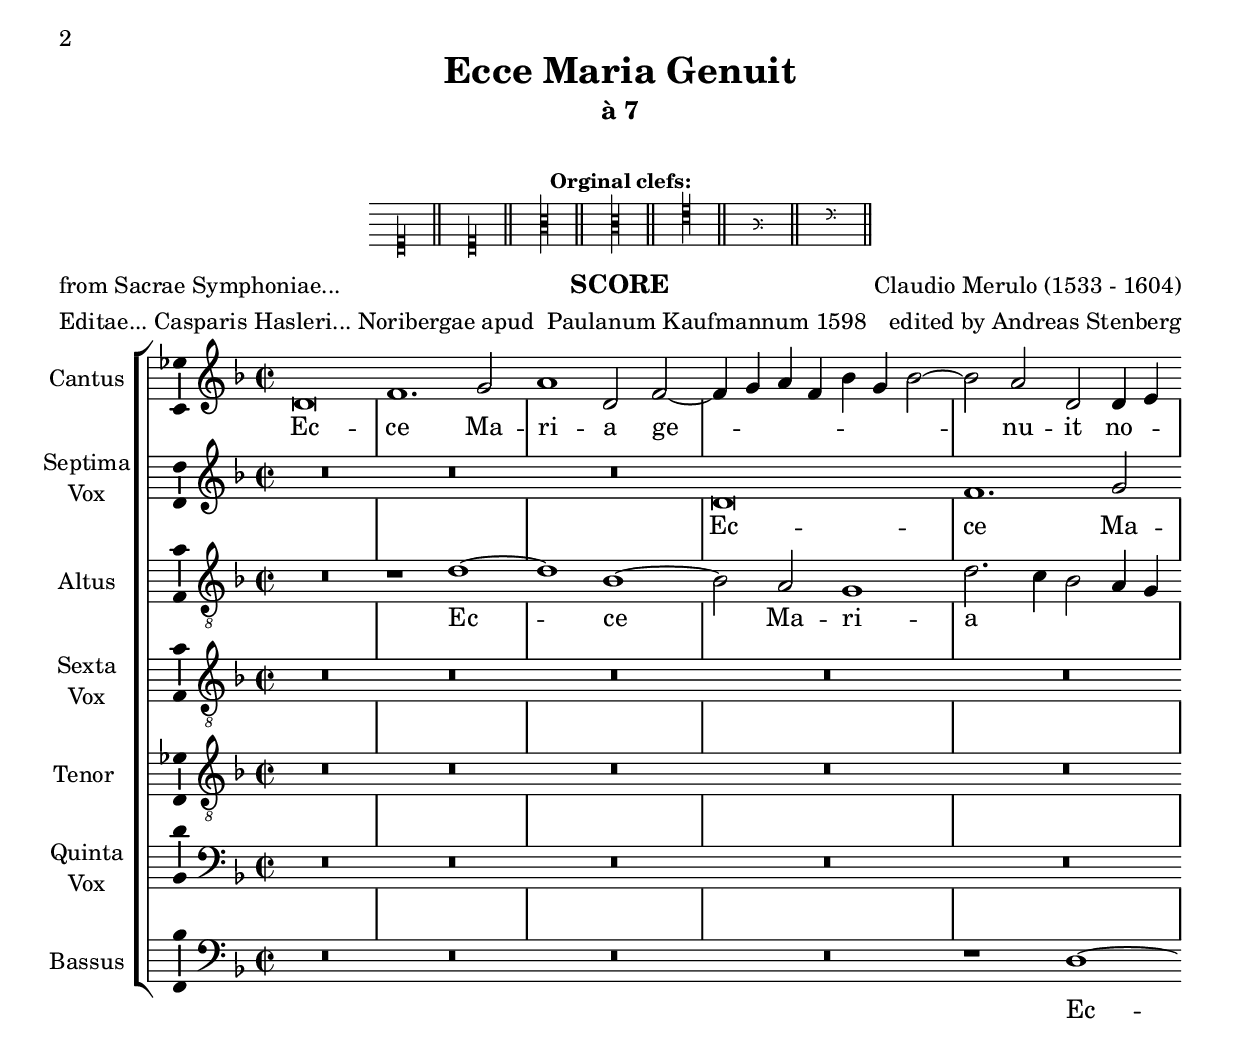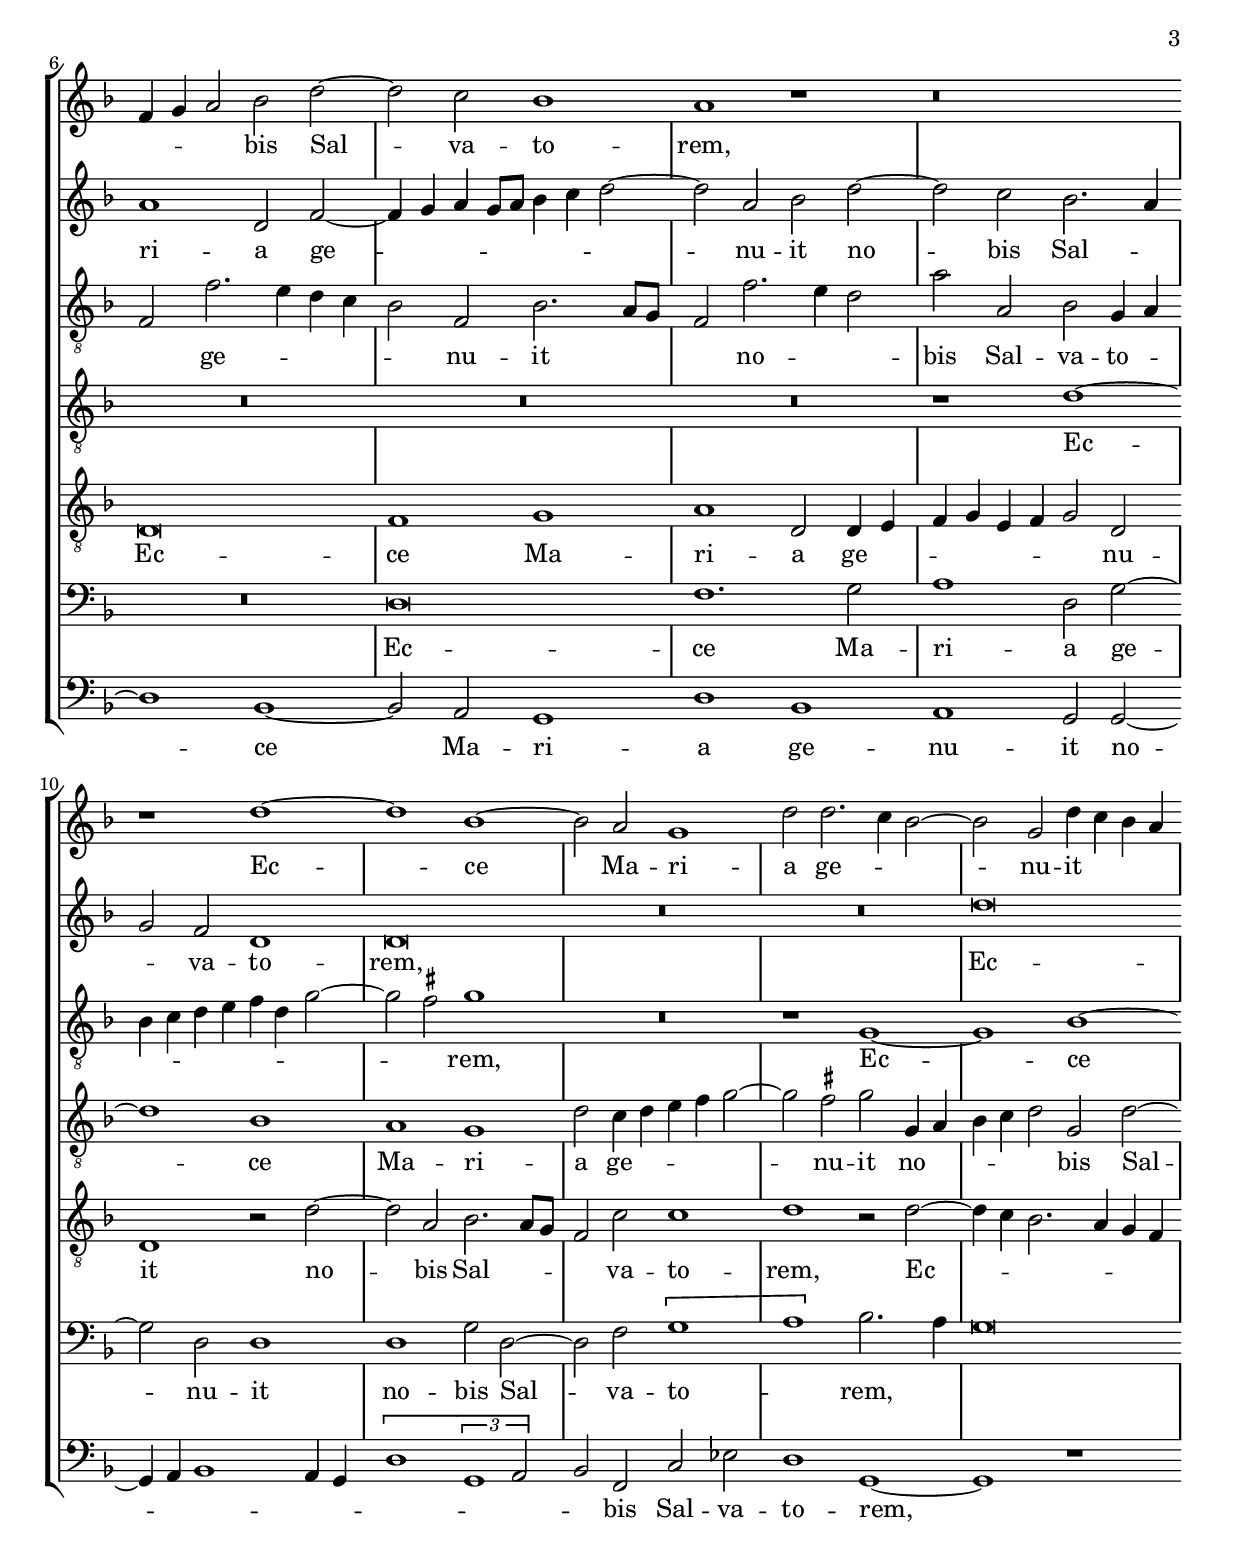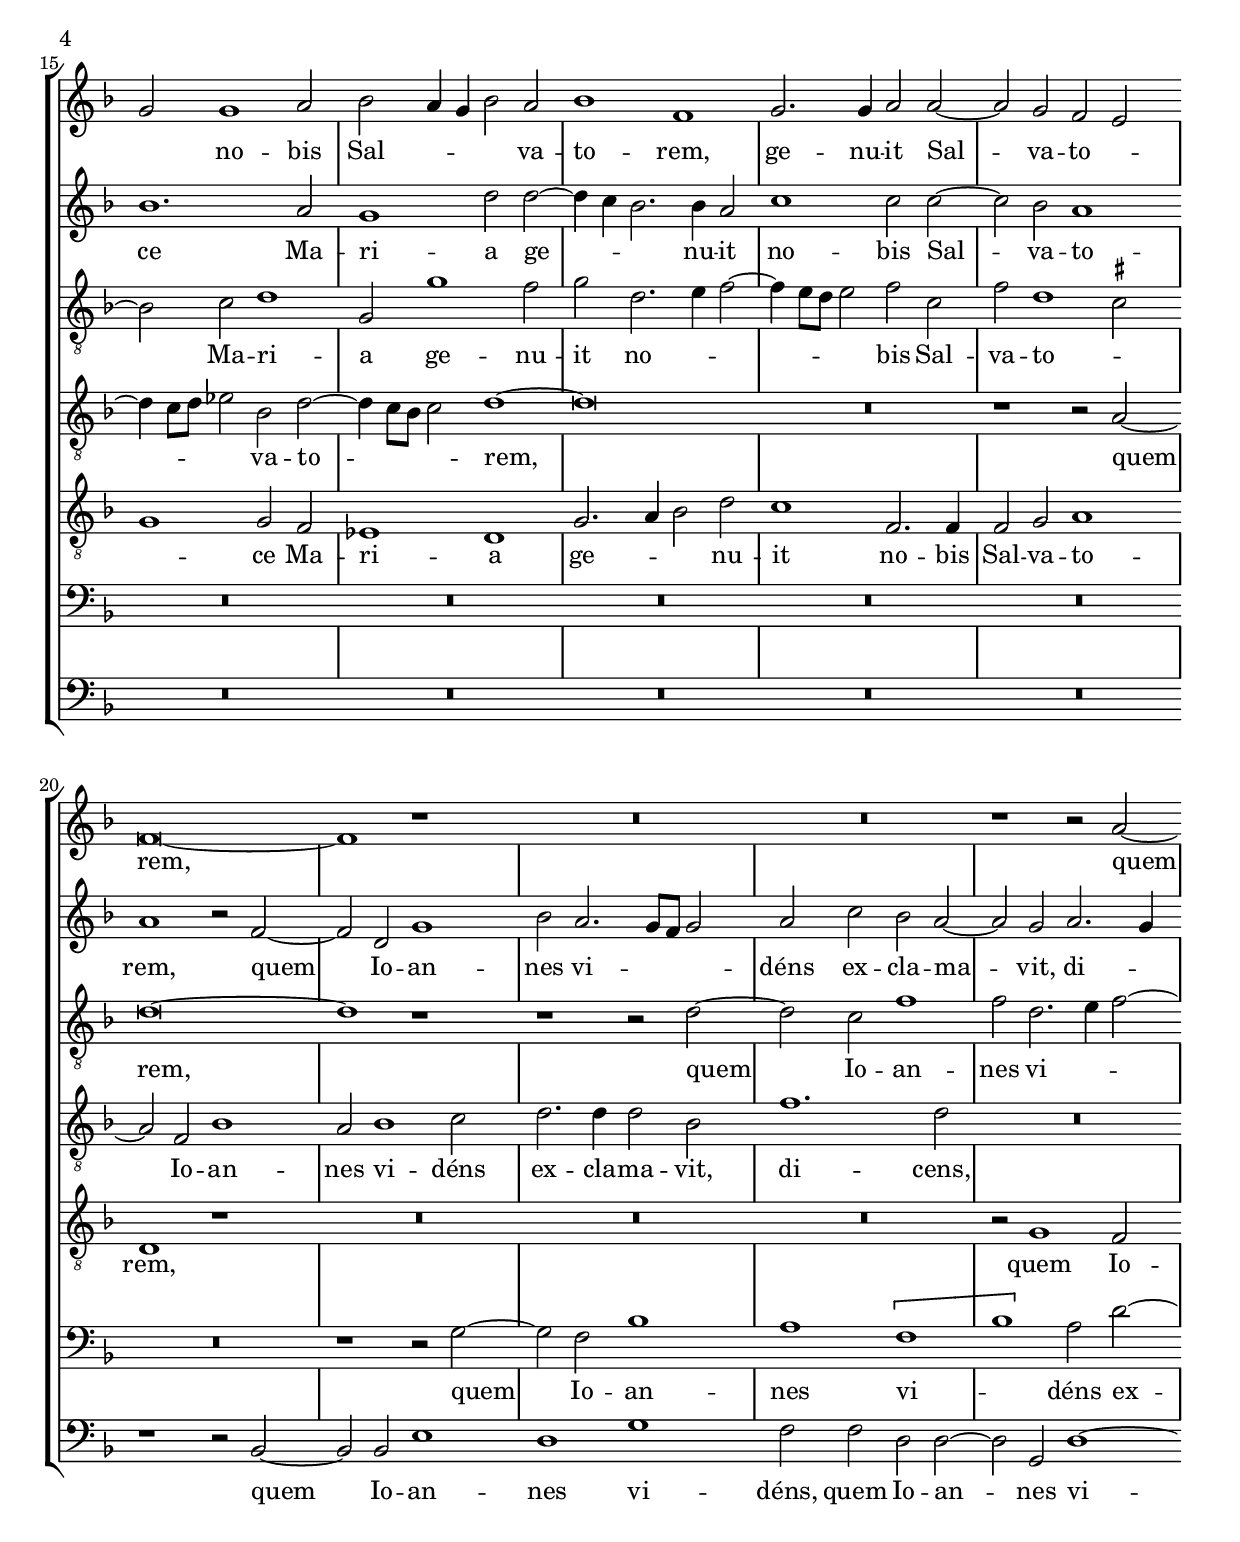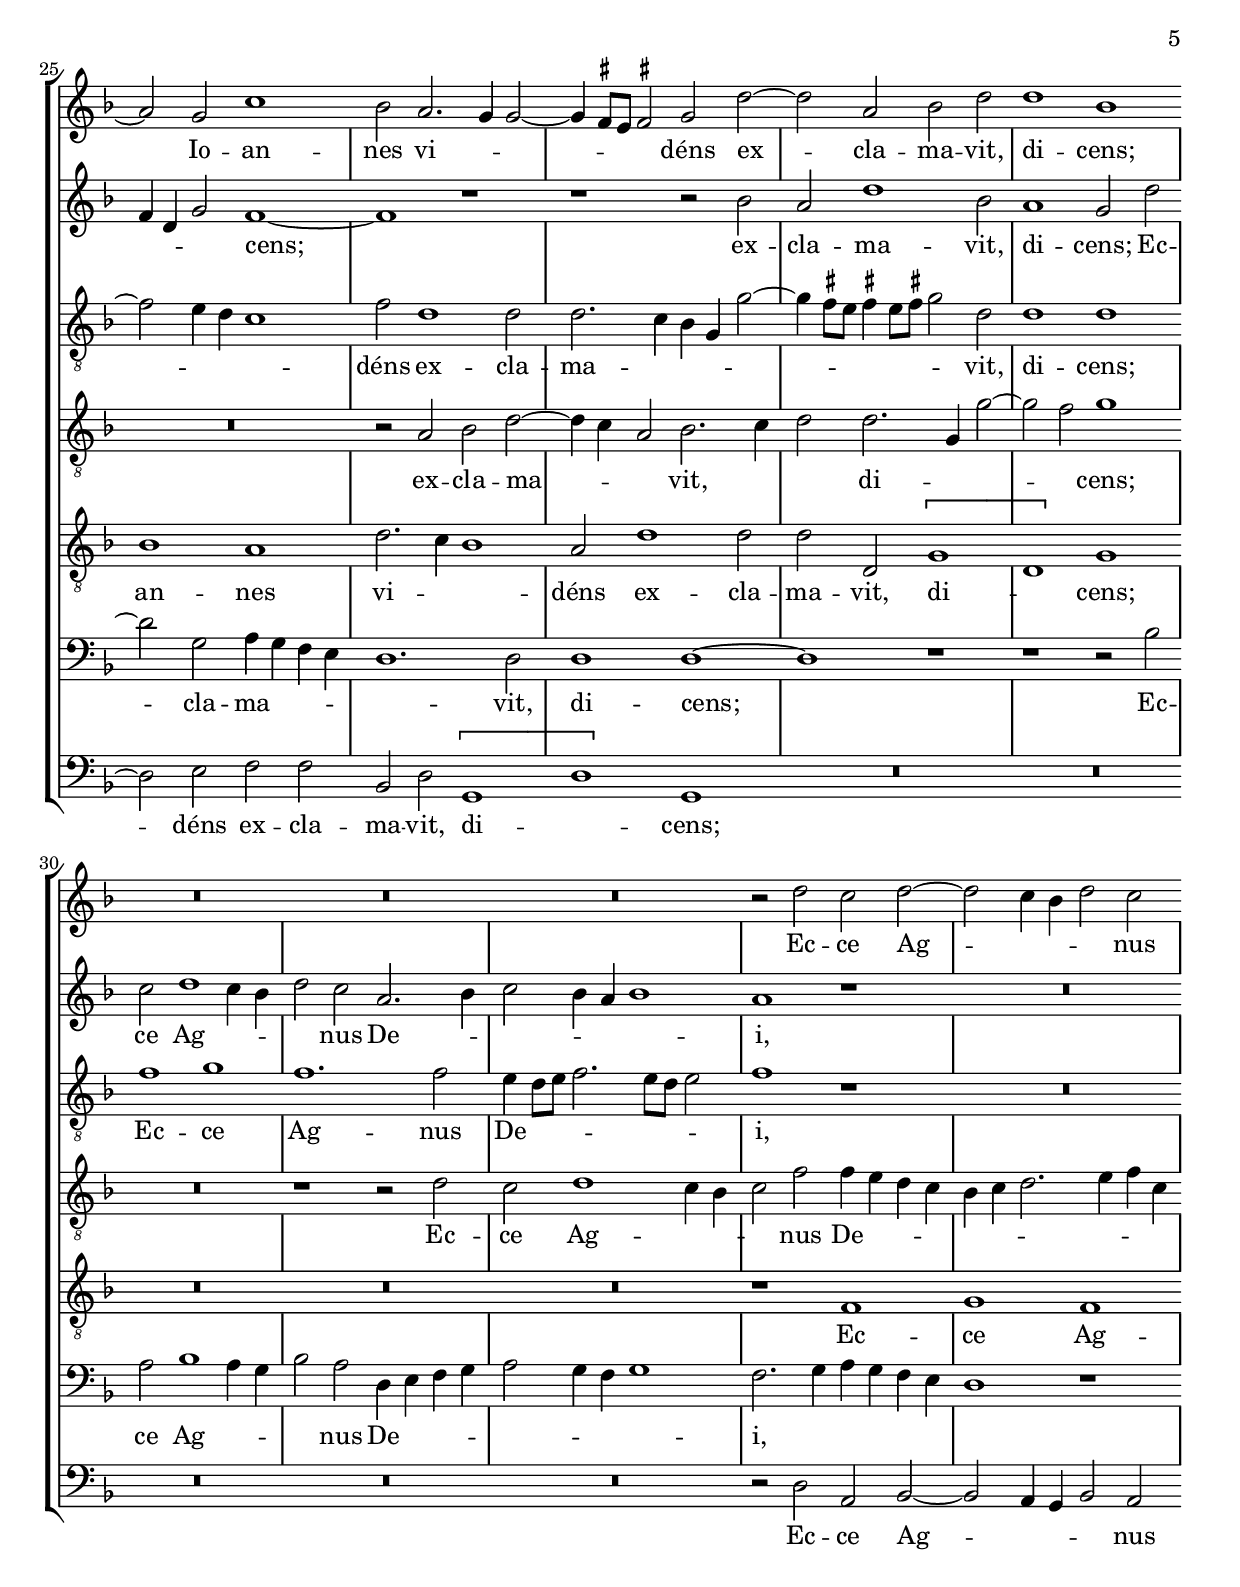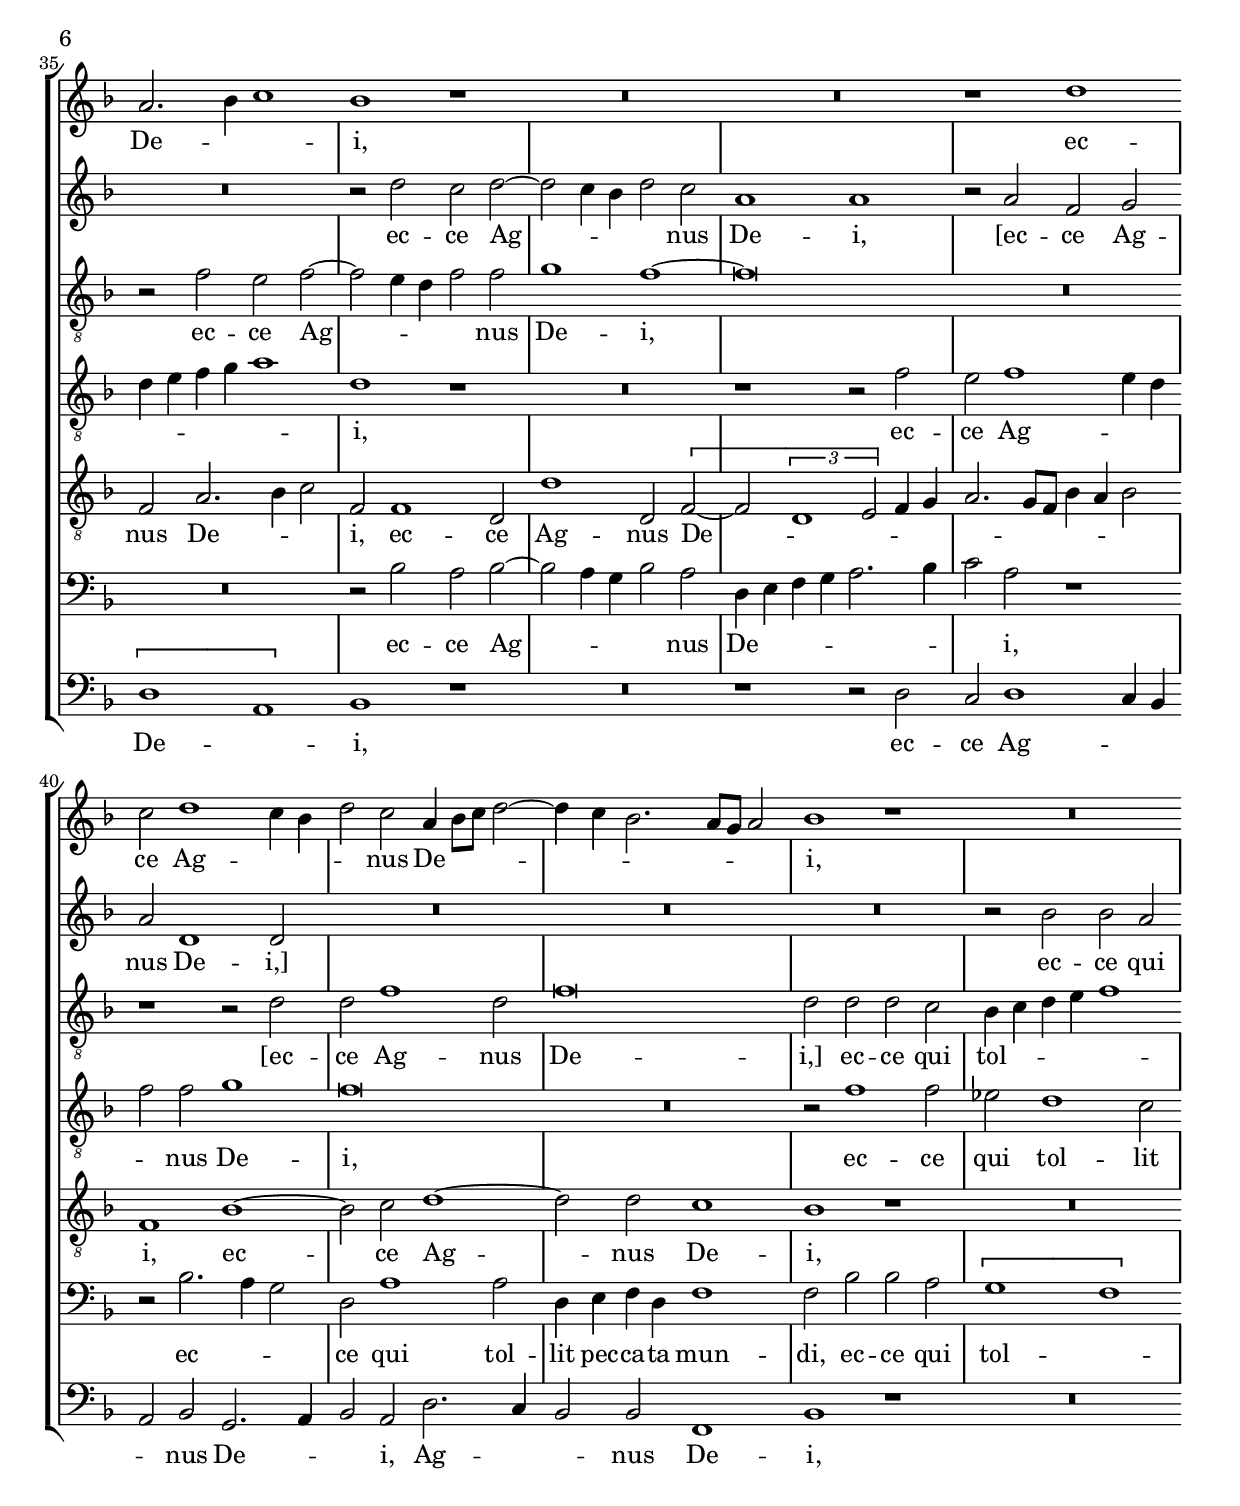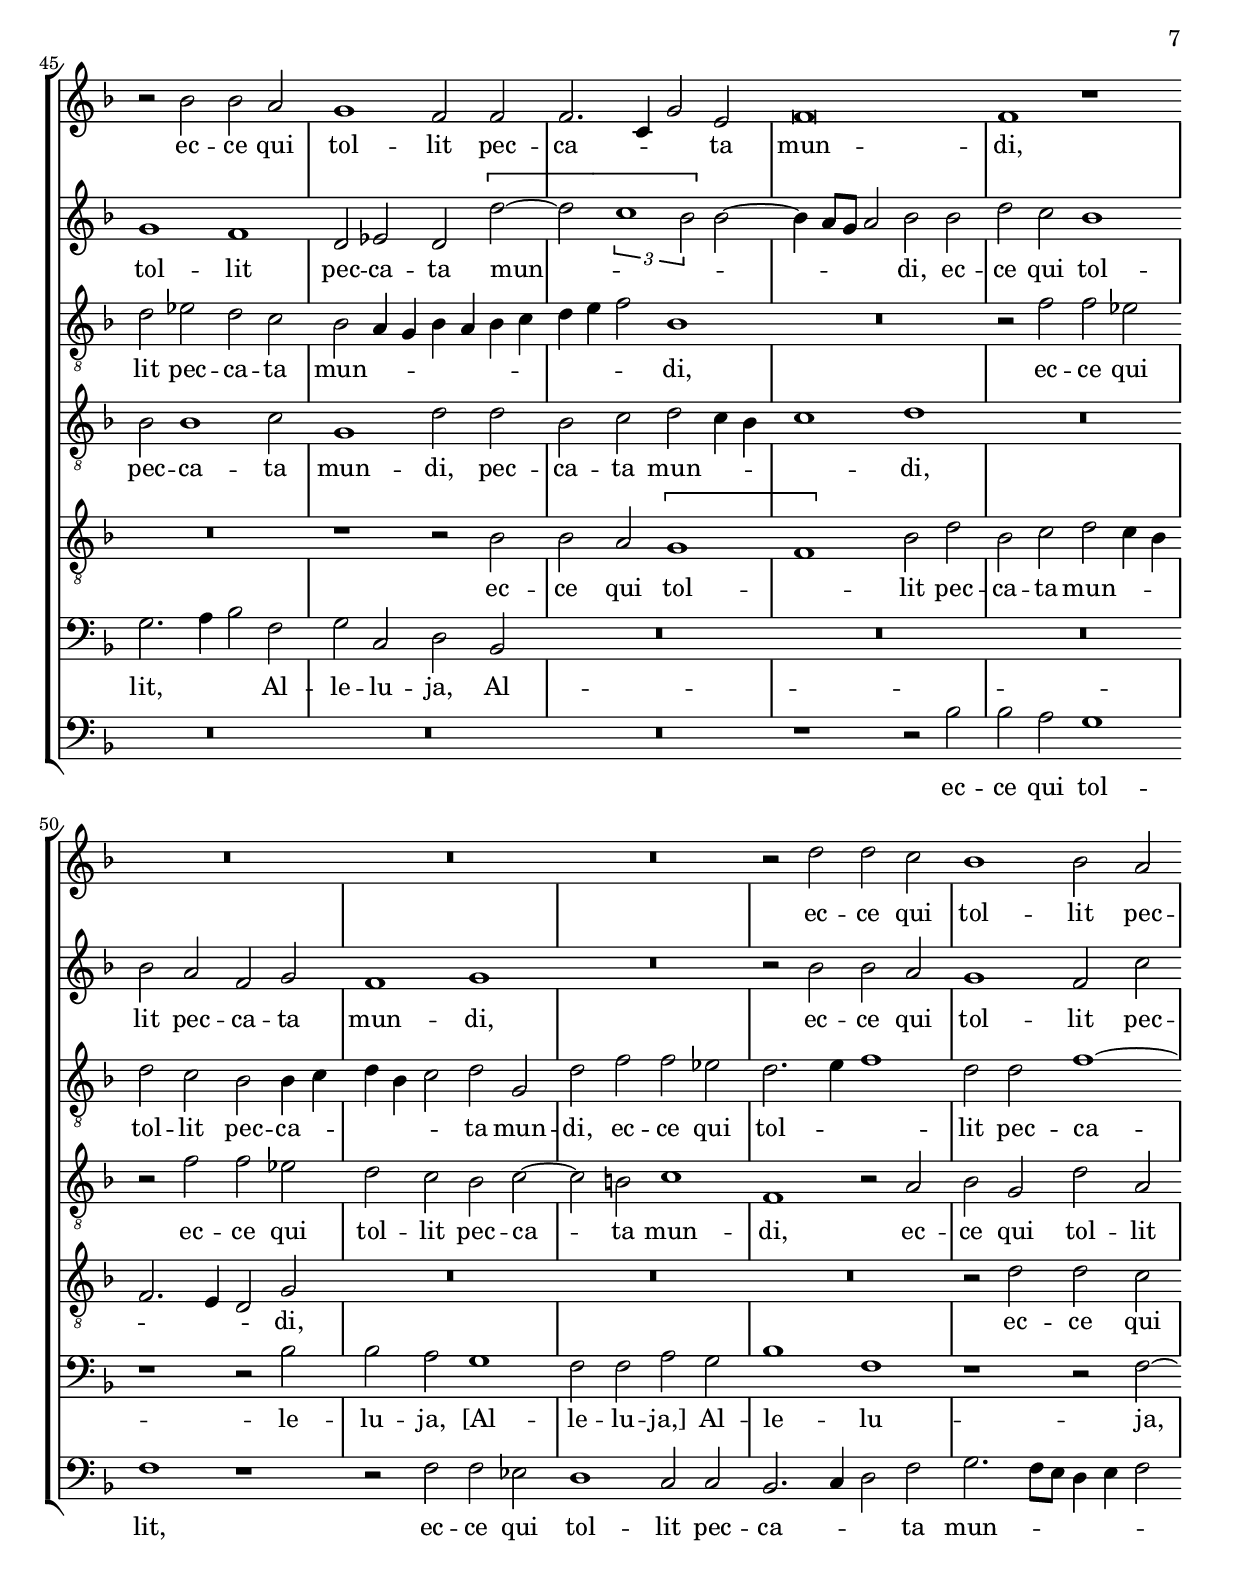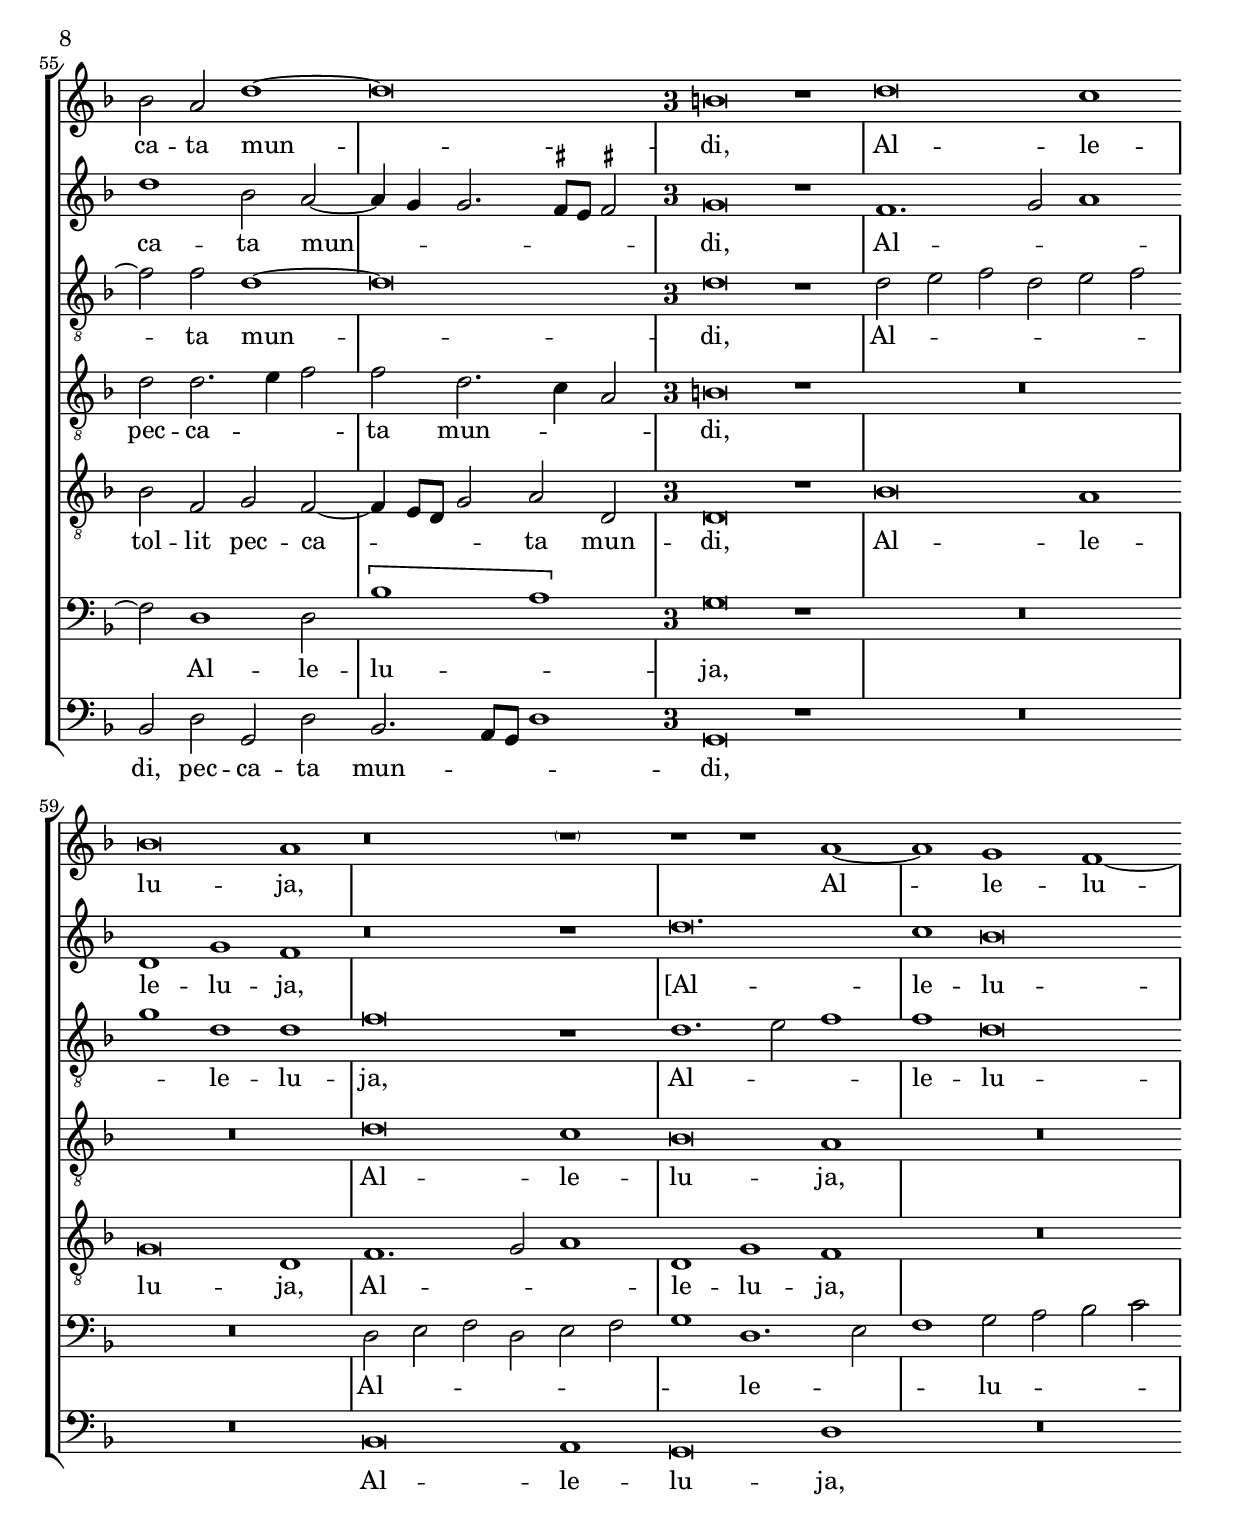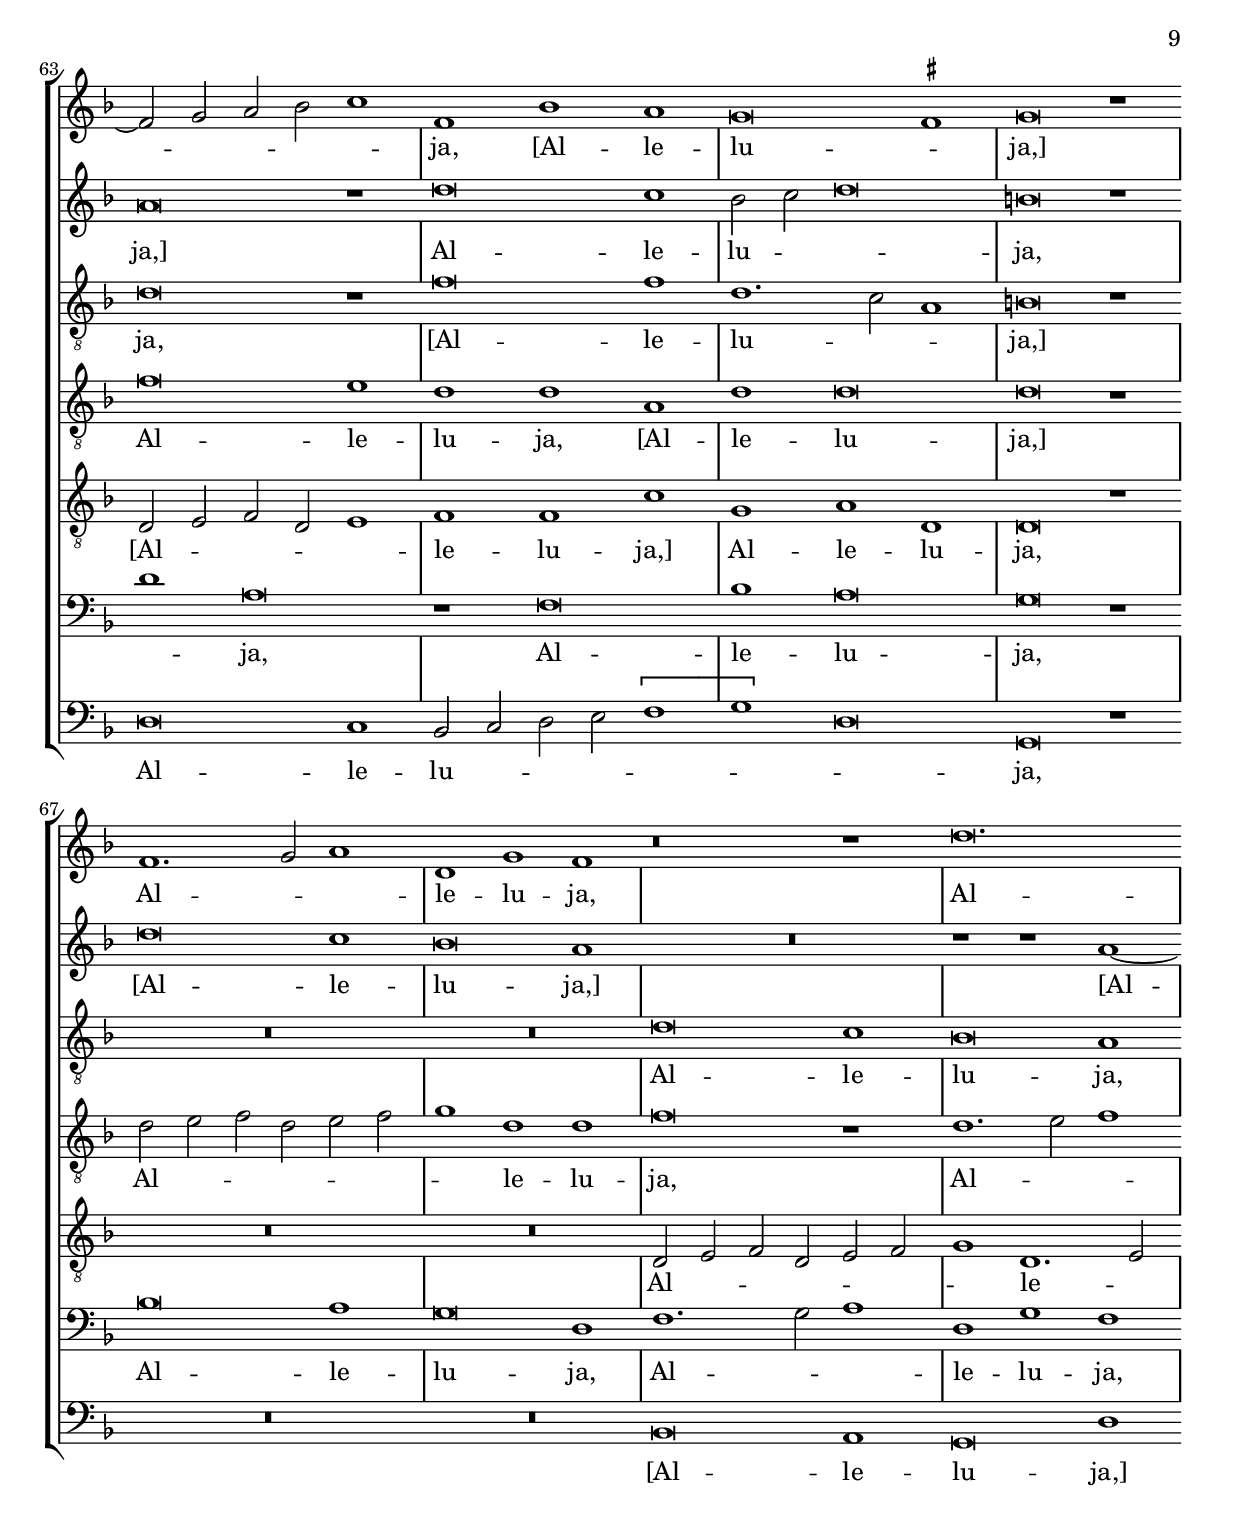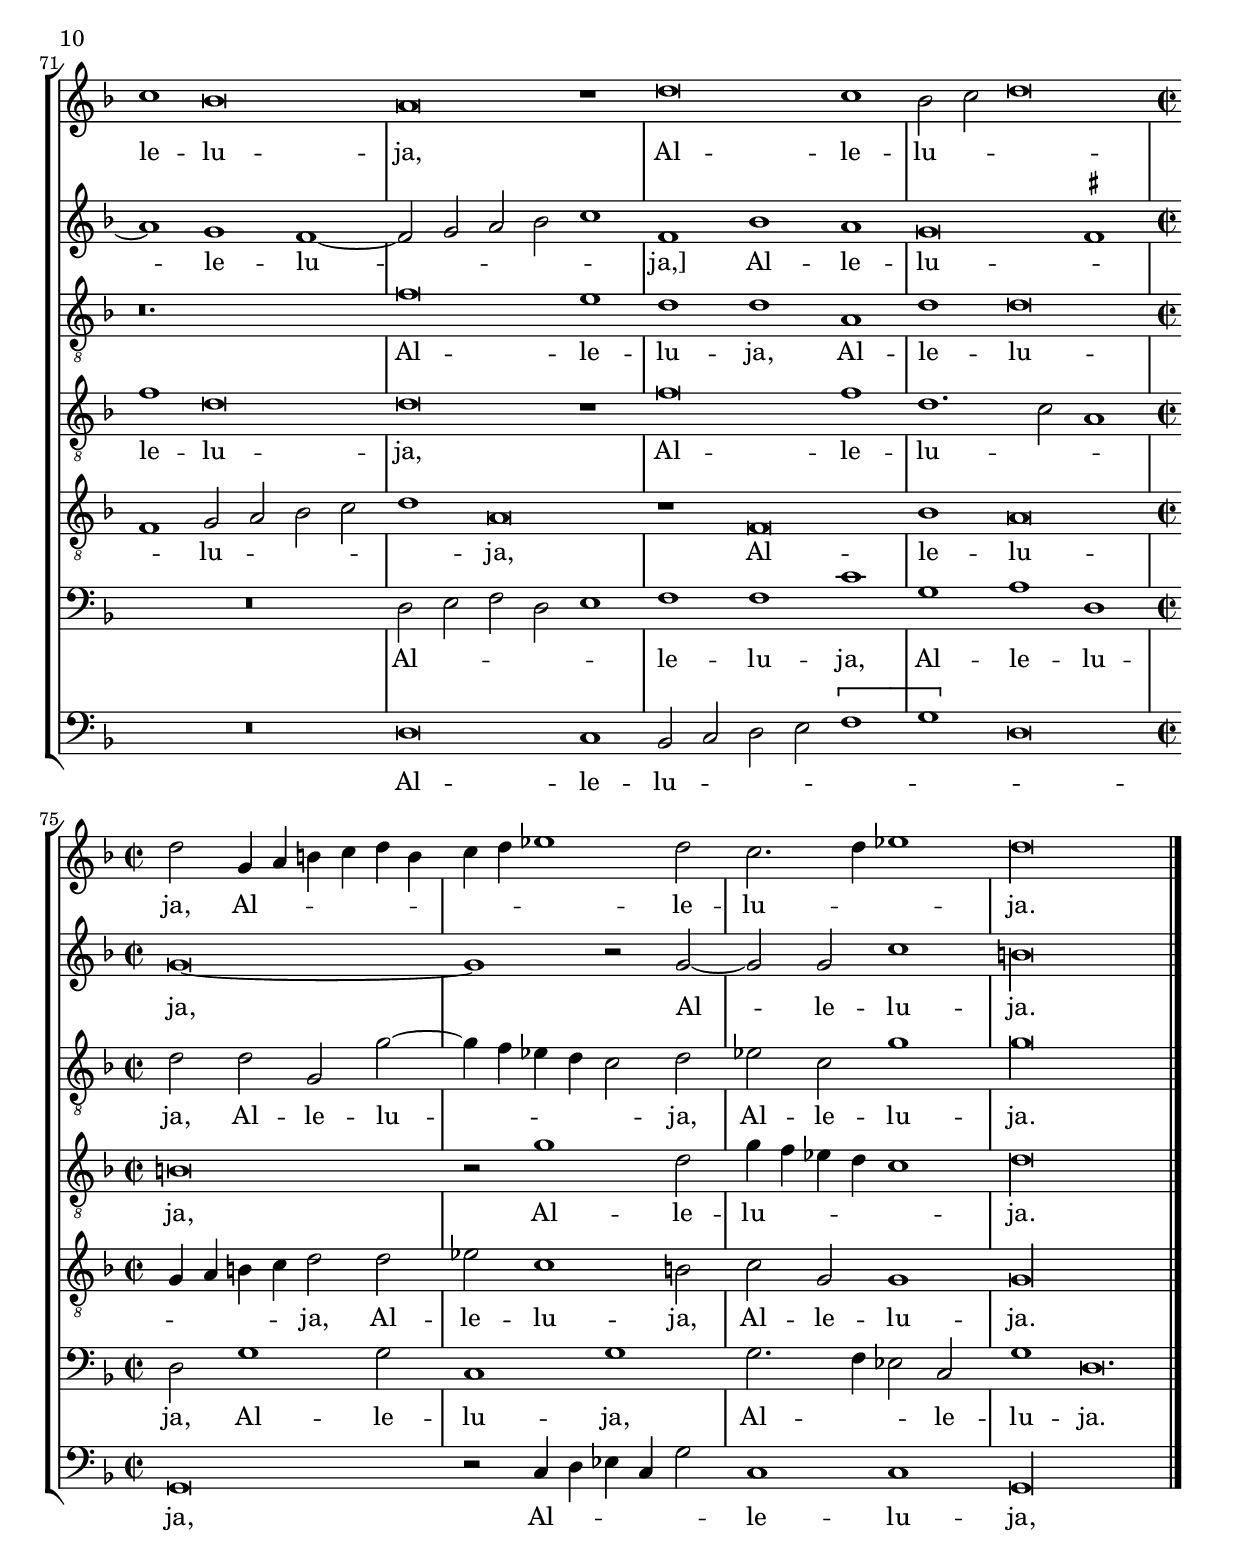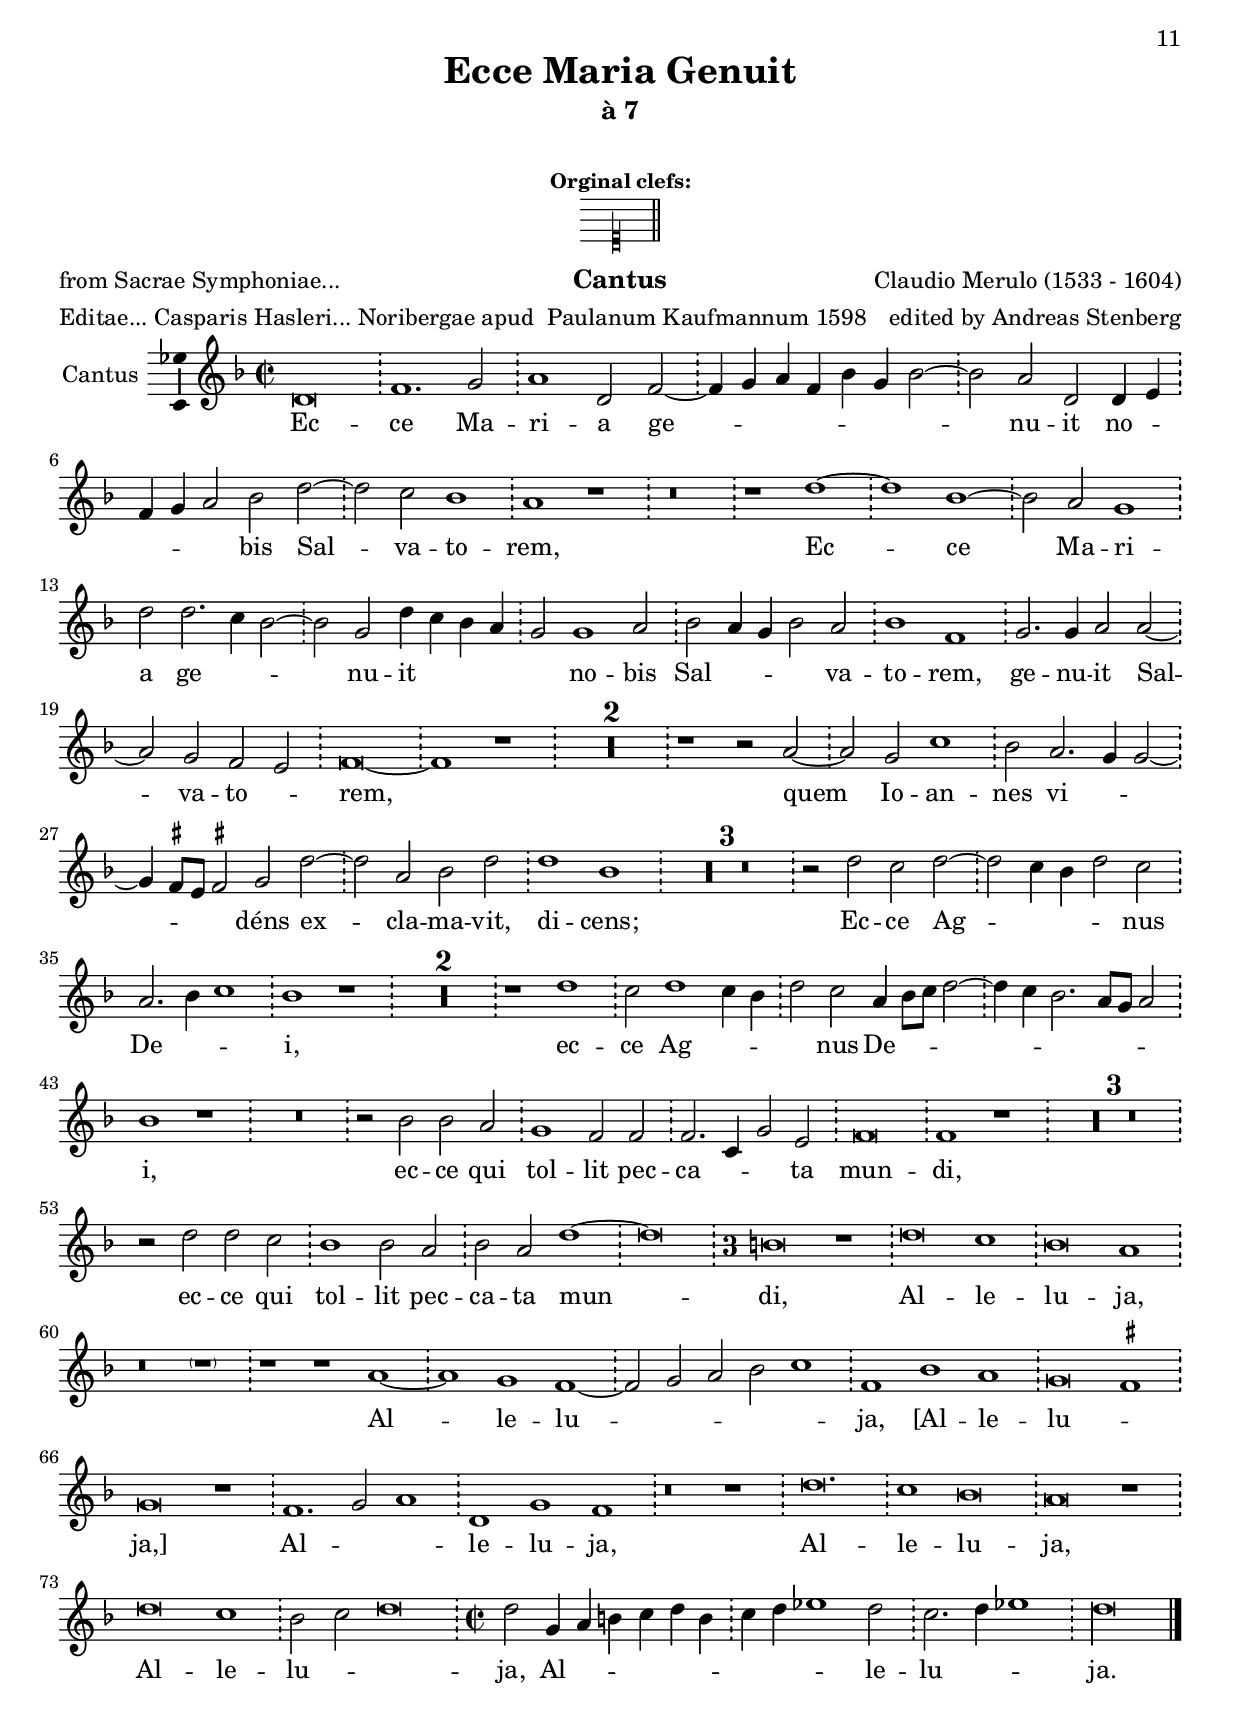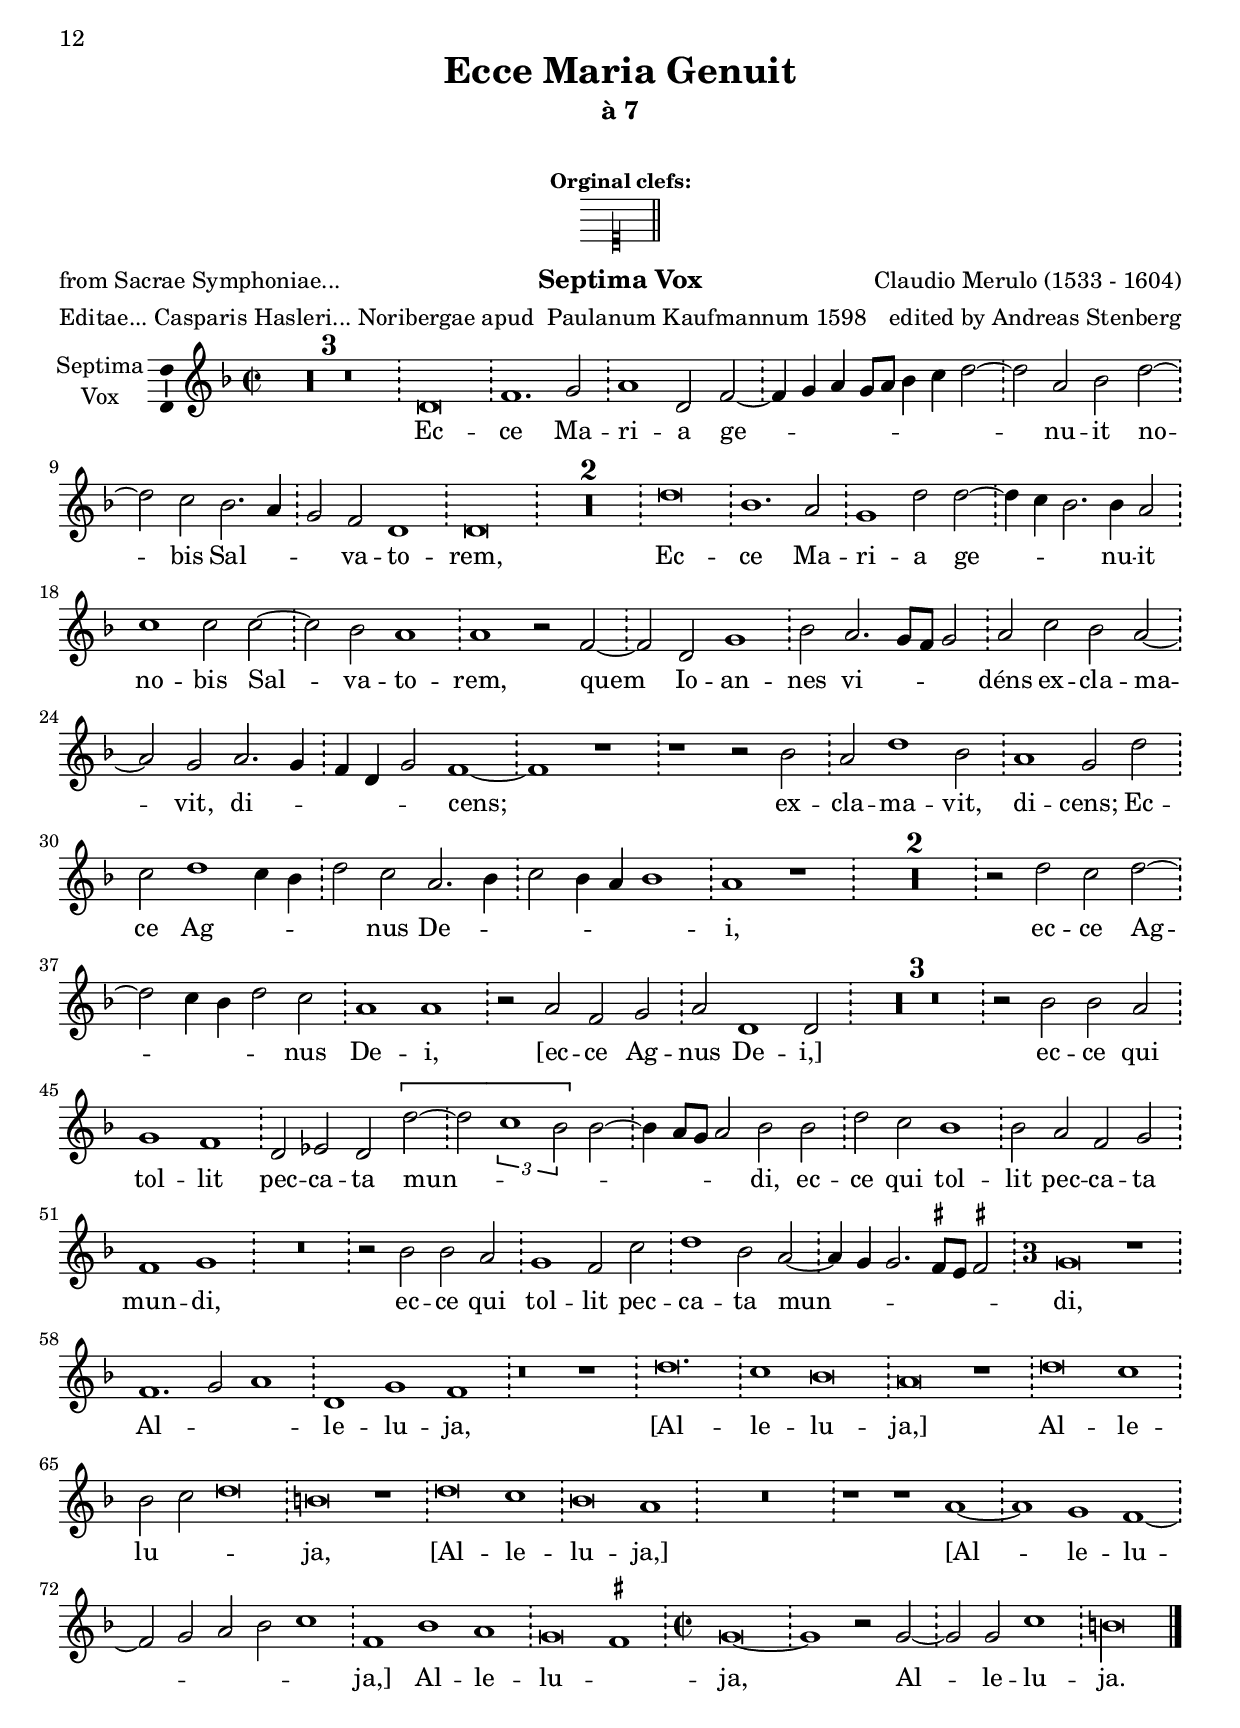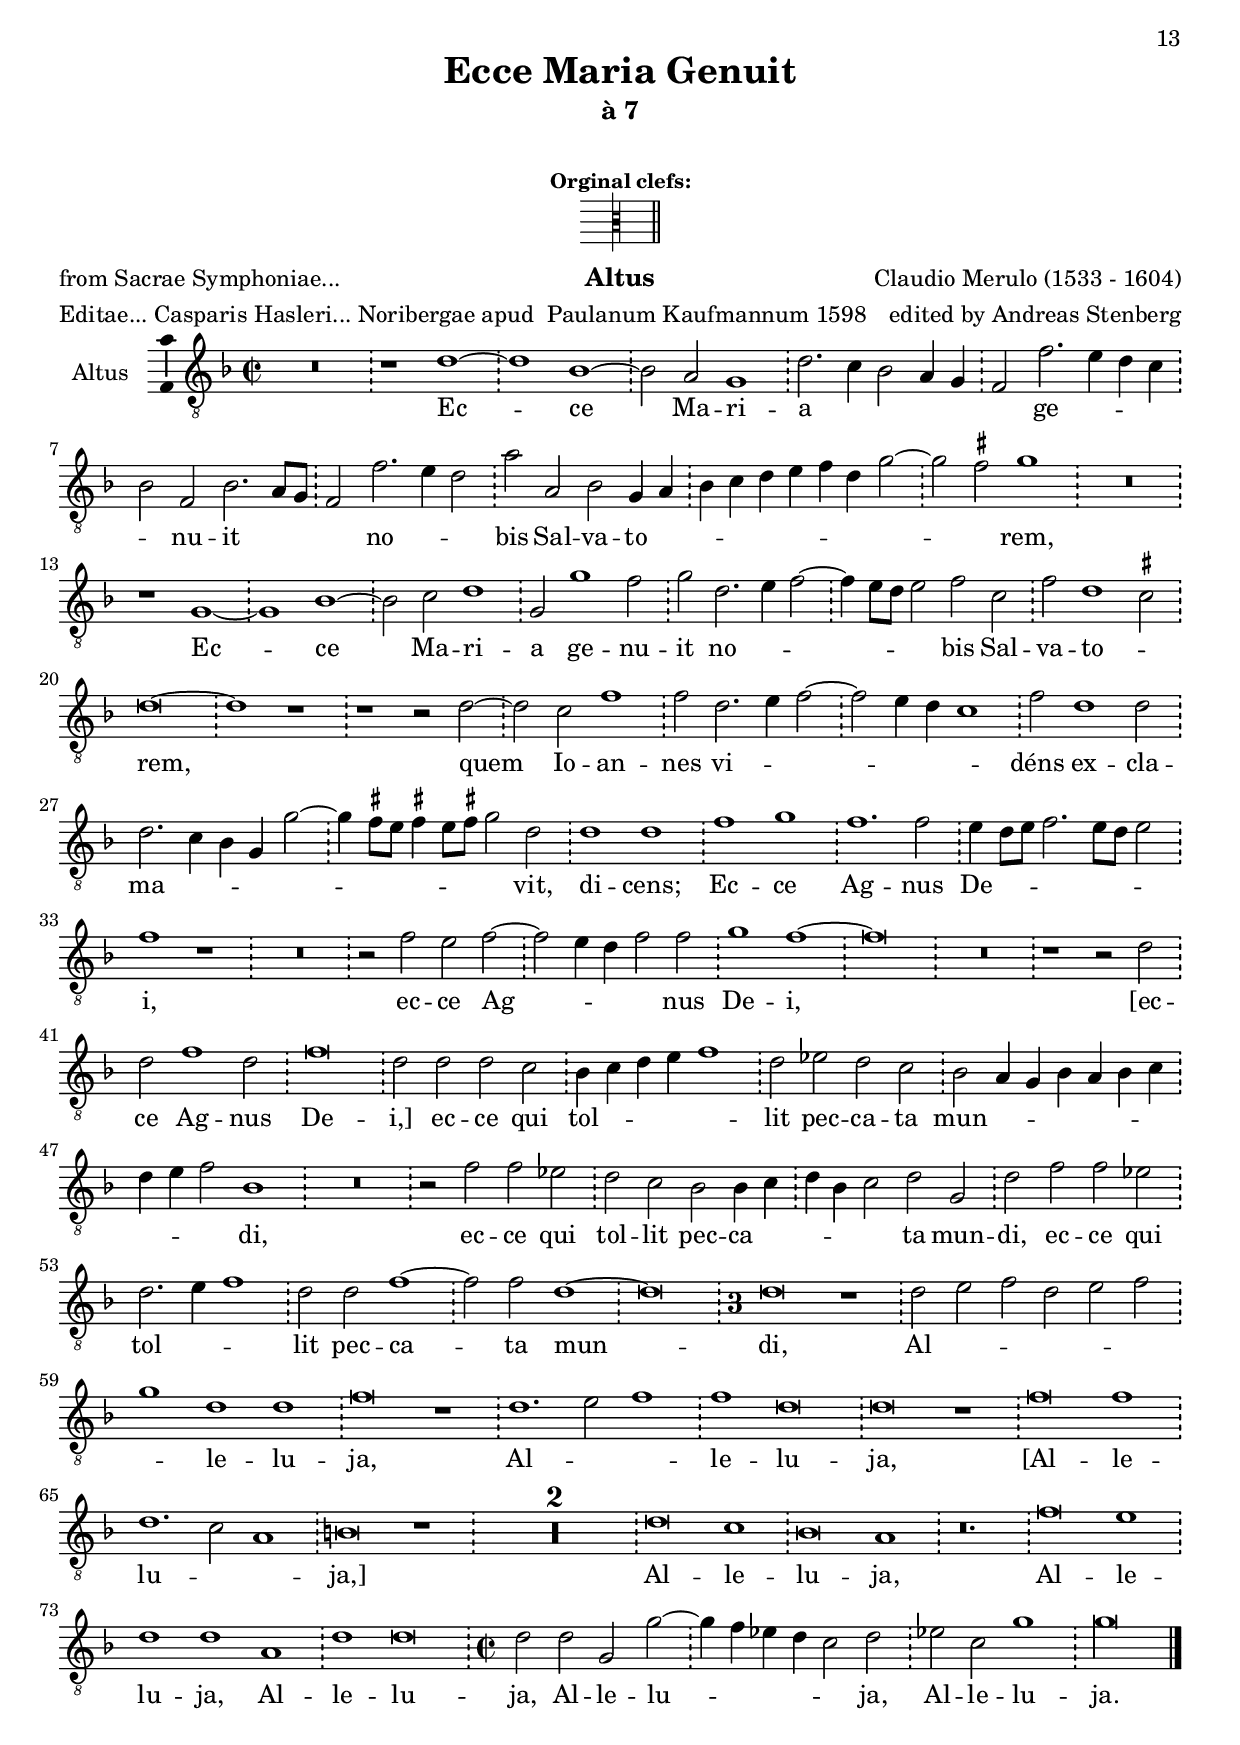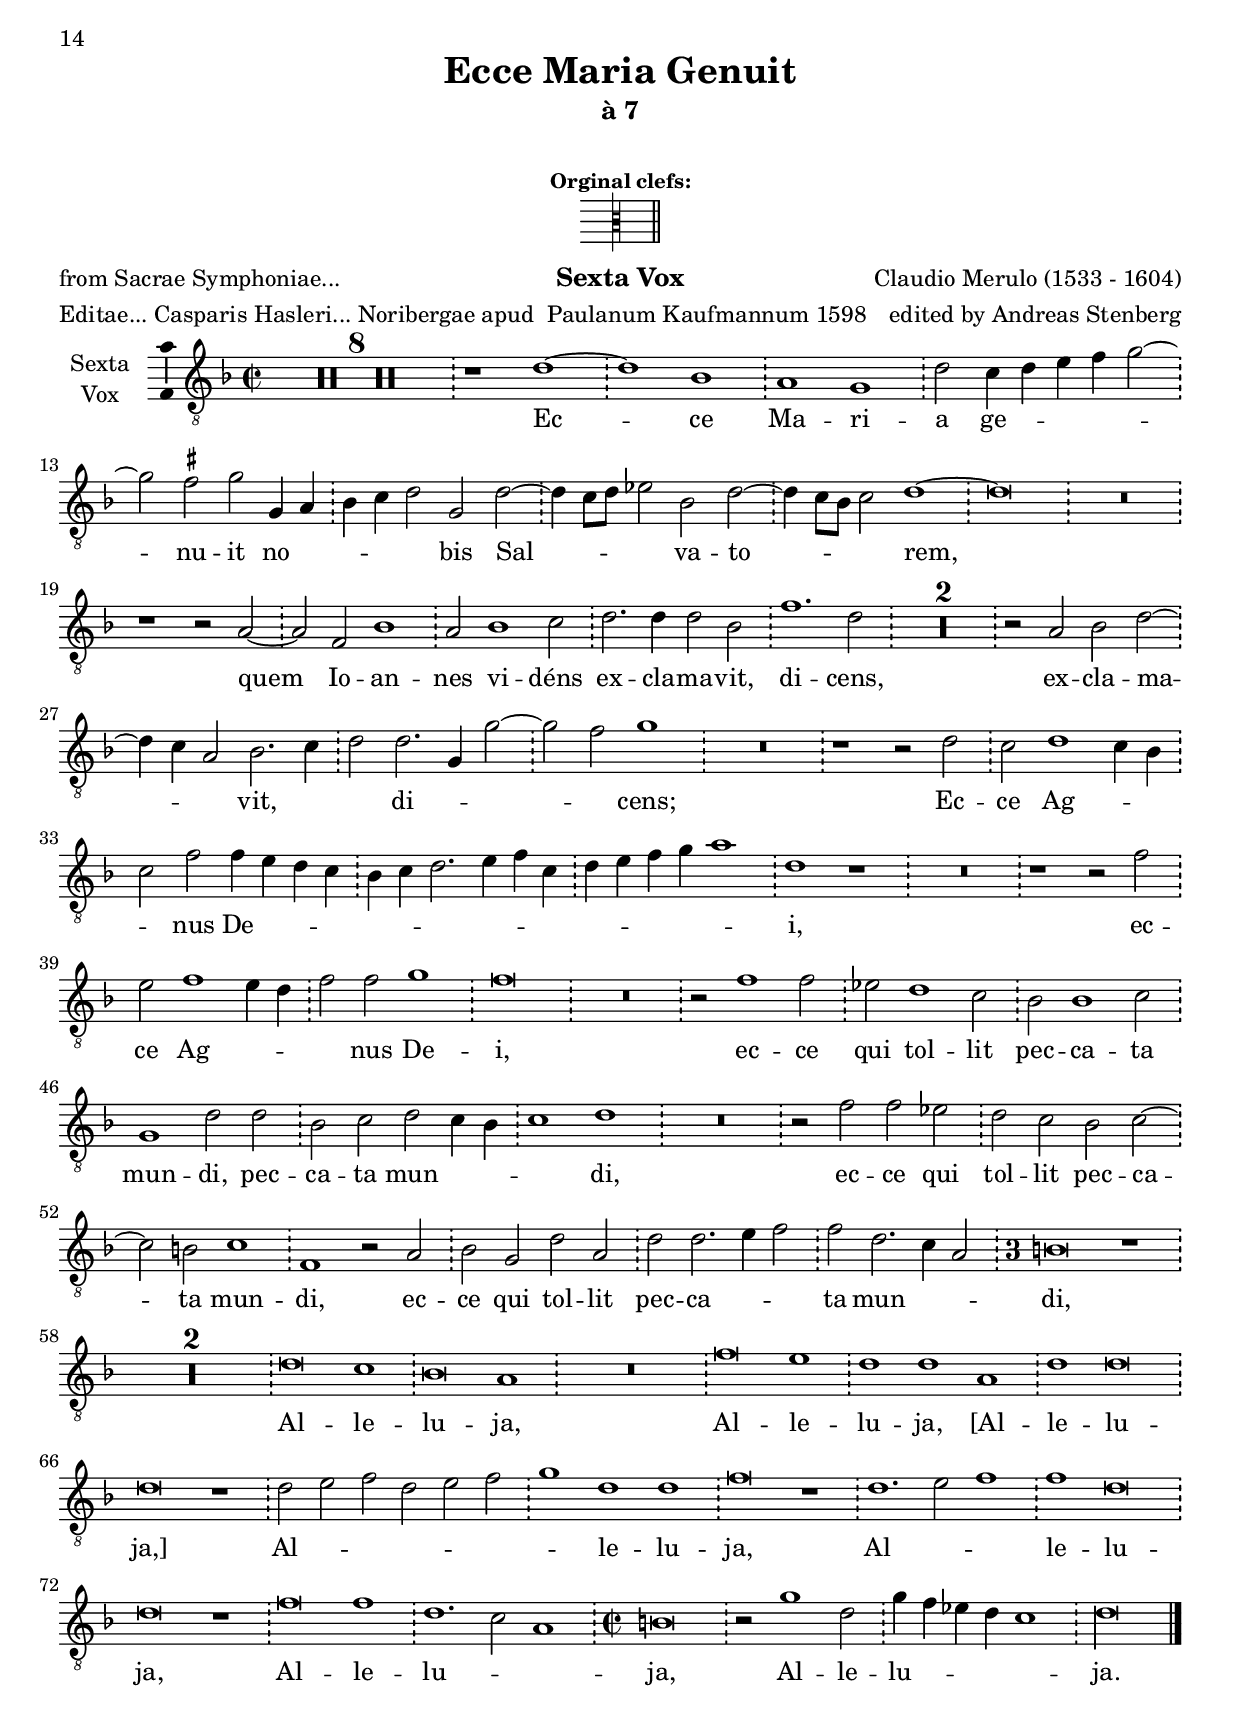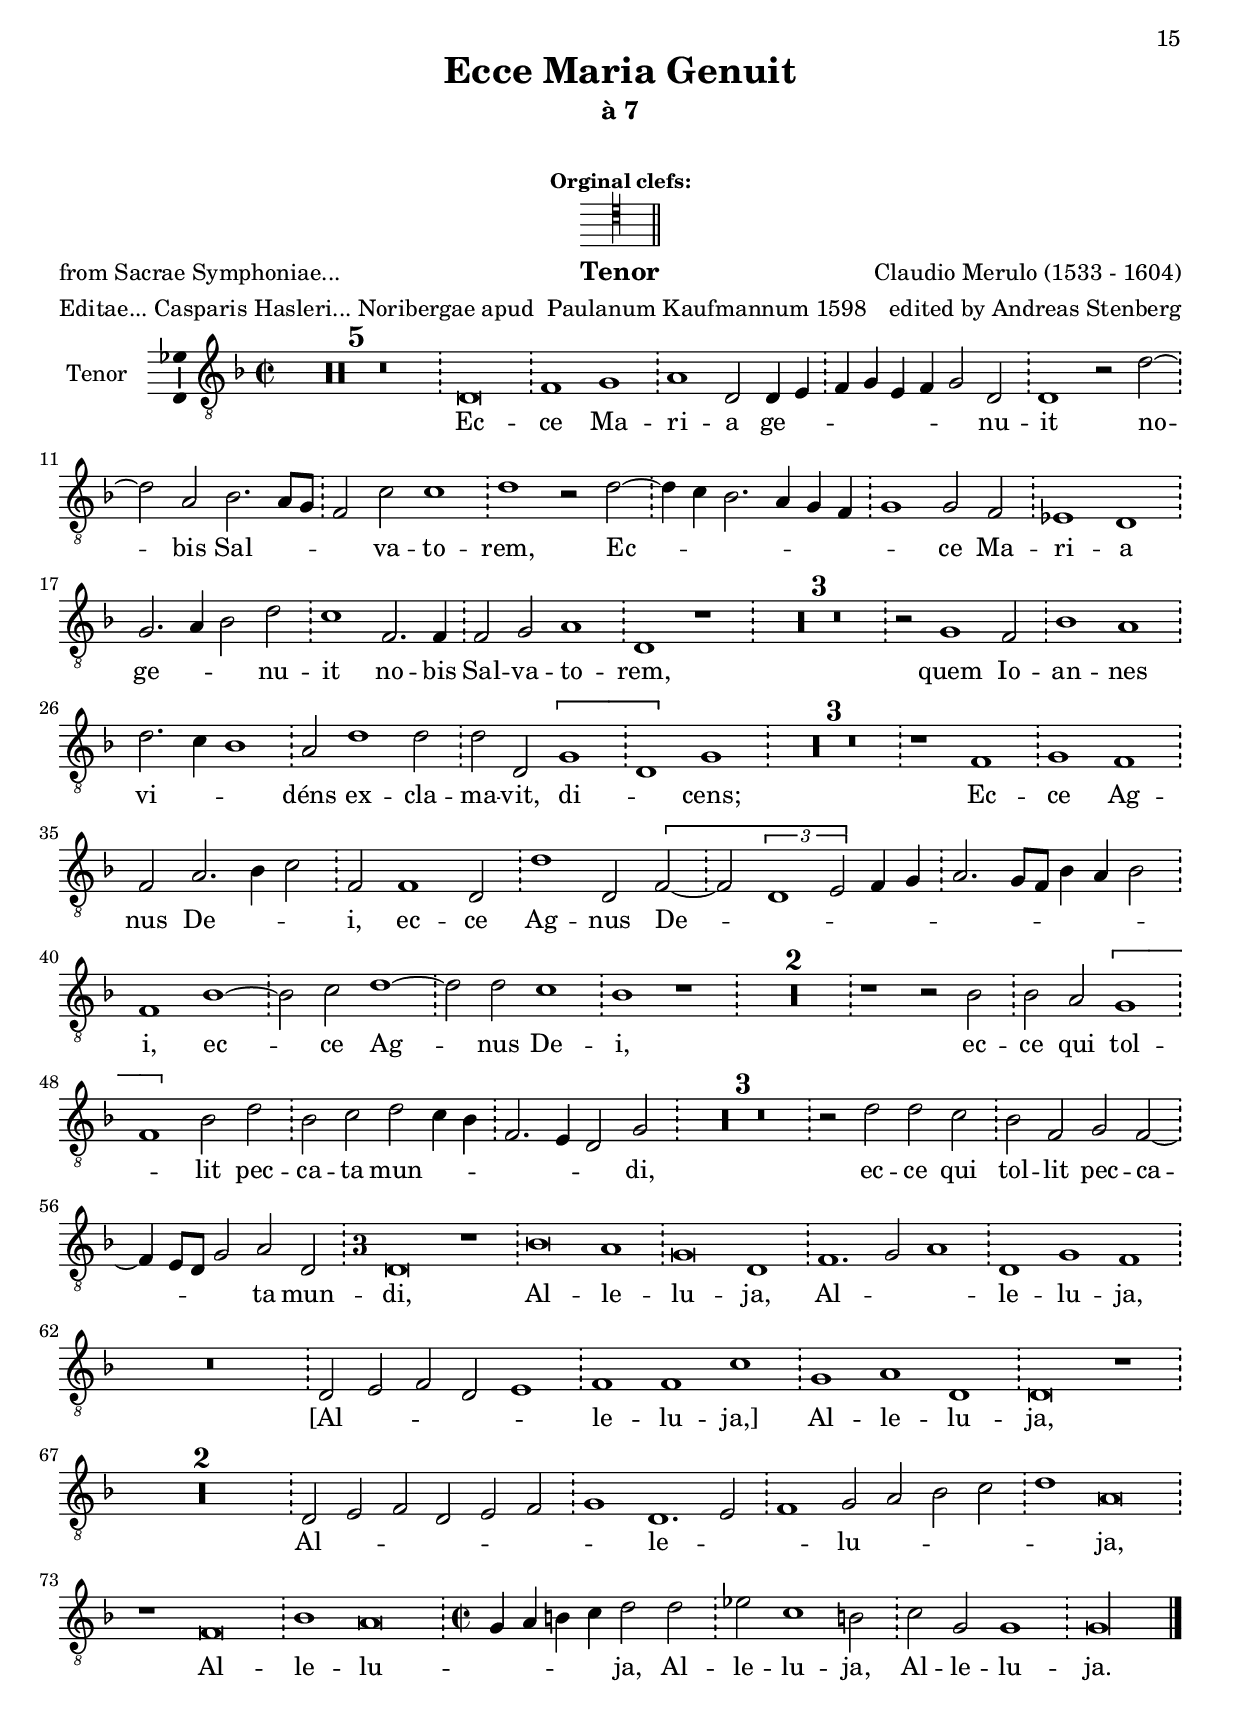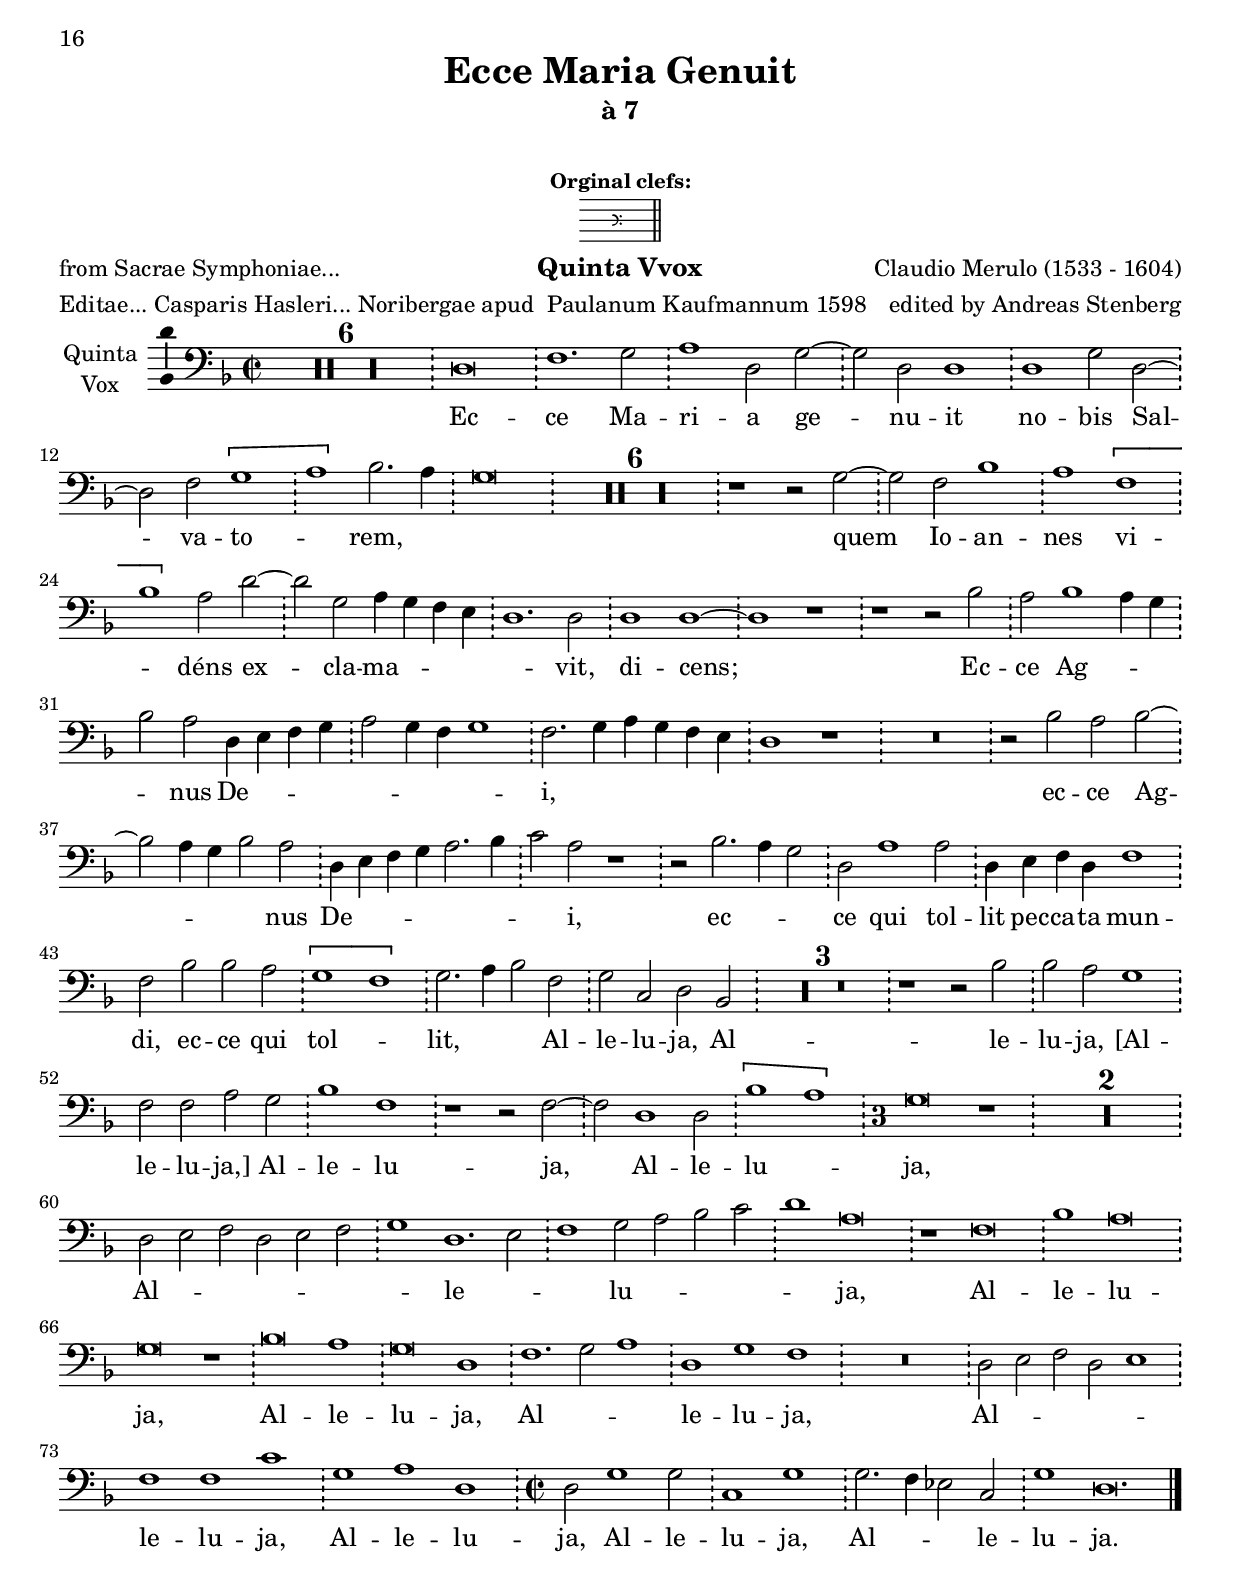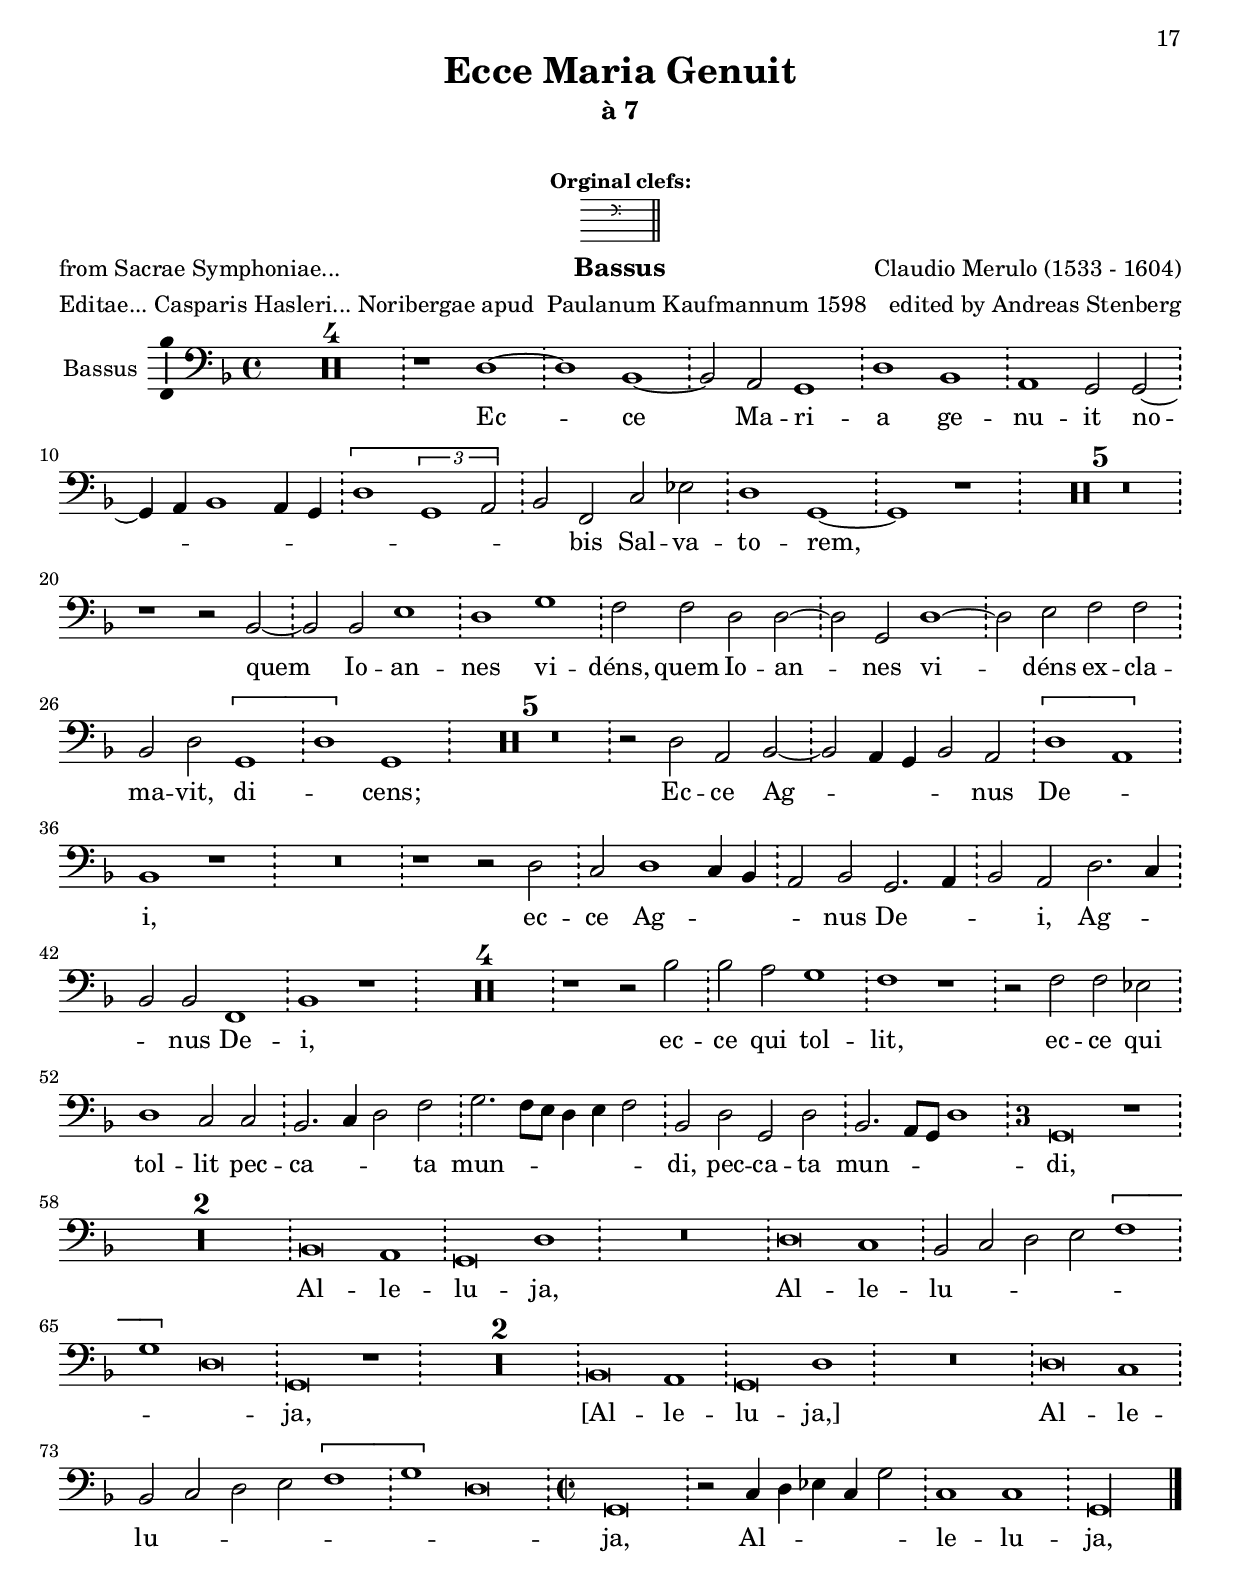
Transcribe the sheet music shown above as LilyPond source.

\version "2.18.2"
\language "deutsch"
#(append! supported-clefs '(("mensural-f3" . ("clefs.mensural.f" 0 0))))
ficta = { \once \set suggestAccidentals = ##t }
\paper {
  print-all-headers = ##t
  ragged-bottom = ##t
  ragged-last-bottom = ##t
  page-breaking = #ly:minimal-breaking
}

\header {
  title = "Ecce Maria Genuit"
  subtitle = "à 7"
  poet = "from Sacrae Symphoniae...  "
  meter = "Editae... Casparis Hasleri... Noribergae apud  Paulanum Kaufmannum 1598"
  composer = "Claudio Merulo (1533 - 1604)"
  arranger = "edited by Andreas Stenberg"
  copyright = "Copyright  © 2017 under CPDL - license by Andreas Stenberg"
}

global = {
  \key f \major

}

sopranoOne = \relative c' {
  \global
  % Music follows here.
  \time 2/2
  \set Timing.measureLength = #(ly:make-moment 4/2)
  \tag #'Score { \hide Staff.BarLine }
  \tag #'Parts { \set Timing.defaultBarType = "!" }
  d\breve
  f1. g2
  a1 d,2 f2~\melisma
  f4 g4 a4 f4 b4 g4 b2~
  b2\melismaEnd a2 d,2 d4\melisma e4	%% end of first line in orig.
  f4 g4 a2\melismaEnd b2 d2~
  d2 c2 b1
  a1 r1
  r\breve
  r1 d1~
  d1 b1~
  b2 a2 g1
  d'2 d2.\melisma c4 b2~
  b2\melismaEnd g2					%% endd of second line
  d'4\melisma c4 b4 a4
  g2\melismaEnd g1 a2
  b2\melisma a4 g4 b2\melismaEnd a2
  b1 f1
  g2. g4 a2 a2~
  a2 g2 f2\melisma e2\melismaEnd
  f\breve~
  f1 r1
  R\breve*2
  r1 r2 a2~
  a2 g2 c1							%% end of third line
  b2 a2.\melisma g4 g2~
  g4 \ficta fis8 e8\ficta  fis!2\melismaEnd g2 d'2~
  d2 a2 b2 d2
  d1 b1
  R\breve*3
  r2 d2 c2 d2~\melisma
  d2 c4 b4 d2\melismaEnd c2
  a2.\melisma b4 c1\melismaEnd
  b1 r1
  R\breve*2
  r1							%% end of fourth line
  d1
  c2 d1\melisma c4 b4
  d2\melismaEnd c2 a4\melisma b8 c8 d2~
  d4 c4 b2. a8 g8 a2\melismaEnd
  b1 r1
  R\breve
  r2 b2 b2 a2
  g1 f2 f2
  f2.\melisma c4 g'2\melismaEnd e2					%% end of fifth line
  f\breve
  f1 r1
  R\breve*3
  r2 d'2 d2 c2
  b1 b2 a2
  b2 a2 d1~
  d \breve
  \override Staff.TimeSignature.style = #'single-digit
  \time 3/1
  \set Timing.measureLength = #(ly:make-moment 6/2)
  h\breve r1
  d\breve c1
  b\breve a1
  r\breve \parenthesize r1
  r1 r1 a1~
  a1 g1 f1~\melisma
  f2 g2 a2 b2 c1\melismaEnd
  f,1 b1 a1
  g\breve\melisma \ficta fis1\melismaEnd
  g\breve r1
  f1.\melisma g2 a1\melismaEnd
  d,1 g1 f1
  r\breve r1
  d'\breve.
  c1 b\breve
  a\breve r1
  d\breve c1
  b2\melisma c2 d\breve\melismaEnd
  \revert Staff.TimeSignature.style
  \time 2/2
  \set Timing.measureLength = #(ly:make-moment 4/2)
  d2 g,4\melisma a4 h4 c4 d4 h4
  c4 d4 es1\melismaEnd d2
  c2.\melisma d4 es1\melismaEnd
  \cadenzaOn
  d\longa
  \tag #'Score { \undo \hide Staff.BarLine }
  \bar "|."
}

sopranoTwo = \relative c'' {
  \global
  % Music follows here.
  \time 2/2
  \set Timing.measureLength = #(ly:make-moment 4/2)
  \tag #'Score { \hide Staff.BarLine }
  \tag #'Parts { \set Timing.defaultBarType = "!" }
  R\breve*3
  d,\breve
  f1. g2
  a1 d,2 f2~\melisma
  f4 g4 a4 g8 a8			%% end of first line in orig.
  b4 c4 d2~\melismaEnd
  d2 a2 b2 d2~
  d2 c2 b2.\melisma a4
  g2\melismaEnd f2		%% end of second line
  d1
  d\breve
  R\breve*2
  d'\breve
  b1. a2
  g1 d'2 d2~\melisma
  d4 c4 b2.\melismaEnd b4 a2
  c1 c2 c2~
  c2 b2 a1
  a1						%% end of third line
  r2 f2~
  f2 d2 g1
  b2 a2.\melisma g8 f8 g2\melismaEnd
  a2 c2 b2 a2~
  a2 g2 a2.\melisma g4
  f4 d4 g2\melismaEnd 		%% end of fourth line
  f1~
  f1 r1
  r1 r2 b2
  a2 d1 b2
  a1 g2 d'2
  c2 d1\melisma c4 b4
  d2\melismaEnd c2 a2. \melisma b4		%% end of fifth line
  c2 b4 a4 b1\melismaEnd
  a1 r1
  R\breve*2
  r2 d2 c2 d2~\melisma
  d2 c4 b4 d2\melismaEnd c2
  a1 a1
  r2 a2										%% end of sixth line
  f2 g2
  a2 d,1 d2
  R\breve*3
  r2 b'2 b2 a2
  g1 f1
  d2 es2 d2 \[d'2~\melisma
  d2 \tuplet 3/2 { c1 b2 }\] b2~
  b4 a8 g8 a2\melismaEnd					%% end of seventh line and first page
  b2 b2
  d2 c2 b1
  b2 a2 f2 g2
  f1 g1
  R\breve
  r2 b2 b2 a2
  g1											%% end of first line of second page
  f2 c'2
  d1 b2 a2~\melisma
  a4 g4 g2. \ficta fis8 e8 \ficta fis!2\melismaEnd
  \override Staff.TimeSignature.style = #'single-digit
  \time 3/1
  \set Timing.measureLength = #(ly:make-moment 6/2)
  g\breve r1
  f1.\melisma g2 a1\melismaEnd
  d,1 g1 f1								%% end of second line of second page
  r\breve r1
  d'\breve.
  c1 b\breve
  a\breve r1
  d\breve c1
  b2\melisma c2 d\breve\melismaEnd
  h\breve r1
  d\breve c1
  b\breve a1							%% end of third line of second page
  R\breve.
  r1 r1 a1~
  a1 g1 f1~\melisma
  f2 g2 a2 b2 c1\melismaEnd
  f,1 b1 a1
  g\breve\melisma \ficta fis1\melismaEnd
  \revert Staff.TimeSignature.style
  \time 2/2
  \set Timing.measureLength = #(ly:make-moment 4/2)
  g\breve~
  g1								%% end of third line of second page
  r2 g2~
  g2 g2 c1
  \cadenzaOn
  h\longa
  \tag #'Score { \undo \hide Staff.BarLine }
  \bar "|."
}

alto = \relative c' {
  \global
  % Music follows here.
  \clef "treble_8"
  \time 2/2
  \set Timing.measureLength = #(ly:make-moment 4/2)
  \tag #'Score { \hide Staff.BarLine }
  \tag #'Parts { \set Timing.defaultBarType = "!" }
  R\breve
  r1 d1~
  d1 b1~
  b2 a2 g1
  d'2.\melisma c4 b2 a4 g4				%% end of first line in orig.
  f2\melismaEnd f'2. \melisma e4 d4 c4
  b2\melismaEnd f2 b2.\melisma a8 g8
  f2\melismaEnd f'2.\melisma e4 d2\melismaEnd %% end of second line
  a'2 a,2 b2 g4\melisma a4
  b4 c4 d4 e4 f4 d4 g2~
  g2 \ficta fis2\melismaEnd g1
  R\breve
  r1 g,1~
  g1 b1~
  b2 c2 d1
  g,2 g'1 f2								%% end of third line
  g2 d2.\melisma e4 f2~
  f4 e8 d8 e2\melismaEnd f2 c2
  f2 d1\melisma \ficta cis2\melismaEnd
  d\breve~
  d1 r1
  r1 r2 d2~
  d2 c2 f1
  f2 d2.\melisma e4 f2~
  f2 e4 d4 								%% end of fourth line
  c1\melismaEnd
  f2 d1 d2
  d2.\melisma c4 b4 g4 g'2~
  g4 \ficta fis8 e8 \ficta fis!4 e8 \ficta fis!8 g2\melismaEnd d2
  d1 d1
  f1 g1
  f1. f2									%% end of fifth line
  e4\melisma d8 e8 f2. e8 d8 e2\melismaEnd
  f1 r1
  R\breve
  r2 f2 e2 f2~\melisma
  f2 e4 d4 f2\melismaEnd f2
  g1 f1~
  f \breve
  R\breve
  r1 r2 d2
  d2 f1 d2								%% end of sixth line
  f\breve
  d2 d2 d2 c2
  b4\melisma c4 d4 e4 f1\melismaEnd
  d2 es2 d2 c2
  b2\melisma a4 g4 b4 a4 b4 c4			%% end of sewenth line and first page
  d4 e4 f2\melismaEnd b,1
  R\breve
  r2 f'2 f2 es2
  d2 c2 b2 b4\melisma c4
  d4 b4 c2\melismaEnd d2 g,2
  d'2 f2 f2 es2							%% end of first line of second page
  d2.\melisma e4 f1\melismaEnd
  d2 d2 f1~
  f2 f2 d1~
  d\breve
  \override Staff.TimeSignature.style = #'single-digit
  \time 3/1
  \set Timing.measureLength = #(ly:make-moment 6/2)
  d\breve r1
  d2\melisma e2 f2 d2 e2 f2
  g1\melismaEnd d1 d1
  f\breve r1
  d1. \melisma e2 f1\melismaEnd			%5 end of second line of second page
  f1 d\breve
  d\breve r1
  f\breve f1
  d1.\melisma c2 a1\melismaEnd
  h\breve r1
  R\breve.*2
  d\breve c1
  b\breve a1
  r\breve.
  f'\breve e1
  d1 d1 a1
  d1 d\breve									%% end of third line of second page
  \revert Staff.TimeSignature.style
  \time 2/2
  \set Timing.measureLength = #(ly:make-moment 4/2)
  d2 d2 g,2 g'2~\melisma
  g4 f4 es4 d4 c2 \melismaEnd d2
  es2 c2 g'1
  \cadenzaOn
  g\longa
  \tag #'Score { \undo \hide Staff.BarLine }
  \bar "|."
}

altoTwo = \relative c' {
  \global
  \time 2/2
  \set Timing.measureLength = #(ly:make-moment 4/2)
  % Music follows here.
  \clef "treble_8"
  \tag #'Score { \hide Staff.BarLine }
  \tag #'Parts { \set Timing.defaultBarType = "!" }
  R\breve*8
  r1 d1~
  d1 b1
  a1 g1
  d'2 c4\melisma d4 e4 f4 g2~
  g2\melismaEnd \ficta fis2					%% end of first line in orig.
  g2 g,4\melisma a4
  b4 c4 d2\melismaEnd  g,2 d'2~
  d4\melisma c8 d8 es2\melismaEnd  b2 d2~\melisma
  d4 c8 b8 c2\melismaEnd d1~
  d\breve							%% end of second line
  R\breve
  r1 r2 a2~
  a2 f2 b1
  a2 b1 c2
  d2. d4 d2 b2
  f'1. d2
  R\breve*2
  r2 a2 b2 d2~\melisma
  d4 c4 a2\melismaEnd b2.\melisma c4
  d2\melismaEnd d2.\melisma g,4 g'2~
  g2 f2\melismaEnd 				%% end of third line
  g1
  R\breve
  r1 r2 d2
  c2 d1\melisma c4 b4
  c2\melismaEnd f2 f4\melisma e4 d4 c4
  b4 c4 d2. e4 f4 c4
  d4 e4 f4 g4 a1\melismaEnd
  d,1 r1
  R \breve
  r1 r2 f2							%% end of fourth line
  e2 f1\melisma e4 d4
  f2\melismaEnd f2  g1
  f\breve
  R\breve
  r2 f1 f2
  es2 d1 c2
  b2 b1 c2
  g1 d'2 d2
  b2 c2 d2\melisma c4 b4		%% end of fifth line
  c1\melismaEnd d1
  R\breve
  r2 f2 f2 es2
  d2 c2 b2 c2~
  c2 h2 c1
  f,1 r2 a2
  b2 g2 d'2 a2
  d2 d2.\melisma e4 f2\melismaEnd
  f2 d2.\melisma c4 a2\melismaEnd						%% end of sixth line
  \override Staff.TimeSignature.style = #'single-digit
  \time 3/1
  \set Timing.measureLength = #(ly:make-moment 6/2)
  h\breve r1
  R\breve.*2
  d\breve c1
  b\breve a1
  R\breve.
  f'\breve e1
  d1 d1 a1
  d1 d\breve
  d\breve r1
  d2\melisma e2 f2 d2 e2 f2
  g1\melismaEnd d1 d1
  f\breve r1
  d1.\melisma e2 f1\melismaEnd			%% end of sewenth line
  f1 d\breve
  d\breve r1
  f\breve f1
  d1.\melisma c2 a1\melismaEnd
  \revert Staff.TimeSignature.style
  \time 2/2
  \set Timing.measureLength = #(ly:make-moment 4/2)
  h\breve
  r2 g'1 d2
  g4\melisma f4 es4 d4 c1\melismaEnd
  \cadenzaOn
  d\longa
  \tag #'Score { \undo \hide Staff.BarLine }
  \bar "|."
}

tenorOne = \relative c' {
  \global
  \time 2/2
  \set Timing.measureLength = #(ly:make-moment 4/2)
  % Music follows here.
  \tag #'Score { \hide Staff.BarLine }
  \tag #'Parts { \set Timing.defaultBarType = "!" }
  R\breve*5
  d,\breve
  f1 g1
  a1 d,2 d4\melisma e4				%% end of first line in orig.
  f4 g4 e4 f4 g2\melismaEnd d2
  d1 r2 d'2~
  d2 a2 b2.\melisma a8 g8 				%% end of second line
  f2\melismaEnd c'2 c1
  d1 r2 d2~\melisma
  d4 c4 b2. a4 g4 f4
  g1\melismaEnd g2 f2
  es1 d1
  g2.\melisma a4					%5 end of third line
  b2\melismaEnd d2
  c1 f,2. f4
  f2 g2 a1
  d,1 r1
  R\breve*3
  r2 g1 f2
  b1 a1
  d2.\melisma c4 b1\melismaEnd					%% end of fourth line
  a2 d1 d2
  d2 d,2 \[g1 \melisma
  d1\]\melismaEnd g1
  R\breve*3
  r1 f1
  g1 f1
  f2 a2.\melisma b4 c2\melismaEnd
  f,2 f1 d2							%% end of fifth line
  d'1 d,2 \[ f2~\melisma
  f2  \tuplet 3/2 { d1 e2 } \] f4 g4
  a2. g8 f8 b4 a4 b2\melismaEnd
  f1 b1~
  b2 c2 d1~
  d2 d2 c1
  b1 r1
  R\breve*2
  r1								%% end of sixth line§
  r2 b2
  b2 a2 \[g1\melisma
  f\]\melismaEnd b2 d2
  b2 c2 d2\melisma c4 b4
  f2. e4 d2\melismaEnd g2
  R\breve*3
  r2 d'2 d2 c2					%% end of sewenth line and first page
  b2 f2 g2 f2~\melisma
  f4 e8 d8  g2\melismaEnd a2 d,2
  \override Staff.TimeSignature.style = #'single-digit
  \time 3/1
  \set Timing.measureLength = #(ly:make-moment 6/2)
  d\breve r1
  b'\breve a1
  g\breve d1
  f1.\melisma g2 a1\melismaEnd
  d,1 g1 f1					%5 ed of first line of second page
  R\breve.
  d2\melisma e2 f2 d2 e1\melismaEnd
  f1 f1 c'1
  g1 a1 d,1
  d\breve  r1
  R\breve.*2
  d2\melisma e2 f2 d2  e2 f2
  g1\melismaEnd d1.\melisma e2
  f1\melismaEnd  g2\melisma a2 b2 c2
  d1\melismaEnd a\breve
  r1 f\breve
  b1 a\breve\melisma
  \revert Staff.TimeSignature.style
  \time 2/2
  \set Timing.measureLength = #(ly:make-moment 4/2)
  g4 a4 h4 c4\melismaEnd d2 d2
  es2 c1 h2
  c2 g2 g1
  \cadenzaOn
  g\longa
  \tag #'Score { \undo \hide Staff.BarLine }
  \bar "|."
}

tenorTwo = \relative c' {
  \global
  \time 2/2
  \set Timing.measureLength = #(ly:make-moment 4/2)
  % Music follows here.
  \tag #'Score { \hide Staff.BarLine }
  \tag #'Parts { \set Timing.defaultBarType = "!" }
  R\breve*6
  d,\breve
  f1. g2
  a1 d,2 g2~
  g2 d2 d1
  d1 g2 d2~
  d2 f2						%% end of first line in orig.
  \[g1\melisma
  a1\]\melismaEnd b2.\melisma a4
  g\breve\melismaEnd
  R\breve*6
  r1 r2 g2~
  g2 f2   b1
  a1 \[f1\melisma
  b1\]\melismaEnd 			%% end of second line in orig.
  a2 d2~
  d2 g,2 a4\melisma g4 f4 e4
  d1.\melismaEnd d2
  d1 d1~
  d1 r1
  r1 r2 b'2
  a2 b1\melisma a4 g4
  b2\melismaEnd a2 d,4\melisma e4 f4 g4		%% end of third line
  a2 g4 f4 g1\melismaEnd
  f2.\melisma g4 a4 g4 f4 e4
  d1\melismaEnd  r1
  R\breve
  r2 b'2 a2 b2~\melisma
  b2 a4 g4 b2\melismaEnd a2
  d,4\melisma e4 f4 g4 		%% end of fourth line
  a2. b4
  c2\melismaEnd a2 r1
  r2 b2.\melisma a4 g2\melismaEnd
  d2 a'1 a2
  d,4 e4 f4 d4 f1
  f2 b2 b2 a2
  \[g1\melisma f\]\melismaEnd  	%% end of fifth line
  g2.\melisma a4 b2\melismaEnd f2
  g2 c,2 d2 b2
  R\breve*3
  r1 r2 b'2
  b2 a2 g1
  f2 f2 a2 g2
  b1 f1
  r1 r2 f2~
  f2 d1 d2						%% end of sixth line
  \[b'1\melisma a1\]\melismaEnd
  \override Staff.TimeSignature.style = #'single-digit
  \time 3/1
  \set Timing.measureLength = #(ly:make-moment 6/2)
  g\breve r1
  R\breve.*2
  d2\melisma e2 f2 d2 e2 f2
  g1\melismaEnd d1.\melisma e2
  f1\melismaEnd g2\melisma a2 b2 c2
  d1\melismaEnd a\breve
  r1 f\breve
  b1 a\breve 					%% end of sewenth line and first page
  g\breve r1
  b\breve a1
  g\breve d1
  f1.\melisma g2 a1\melismaEnd
  d,1 g1 f1
  R\breve.
  d2\melisma e2 f2 d2 e1\melismaEnd
  f1 f1 c'1
  g1 a1 d,1					%% end of first line of second page
  \revert Staff.TimeSignature.style
  \time 2/2
  \set Timing.measureLength = #(ly:make-moment 4/2)
  d2 g1g2
  c,1 g'1
  g2.\melisma f4 es2\melismaEnd c2
  \cadenzaOn
  g'1 d\breve.				%% bar in orig. g'1 d\longa
  \tag #'Score { \undo \hide Staff.BarLine }
  \bar "|."
}

bass = \relative c {
  \global
  \set Timing.measureLength = #(ly:make-moment 4/2)
  % Music follows here.
  \tag #'Score { \hide Staff.BarLine }
  \tag #'Parts { \set Timing.defaultBarType = "!" }
  R\breve*4
  r1 d1~
  d1 b1~
  b2 a2 g1
  d'1 b1
  a1 g2 g2~\melisma
  g4 a4 b1 a4 g4						%% end of first line in orig.
  \[d'1 \tuplet 3/2 { g,1 a2 }\]
  b2\melismaEnd f2 c'2 es2
  d1 g,1~
  g1 r1
  R\breve*5
  r1 r2 b2~
  b2 b2							%% end of second line
  e1
  d1 g1
  f2 f2 d2 d2~
  d2 g,2 d'1~
  d2 e2 f2 f2
  b,2 d2 \[g,1\melisma
  d'1\]\melismaEnd g,1
  R\breve*5
  r2 d'2 a2 b2~\melisma
  b2 a4 g4 b2\melismaEnd a2		%% end of third line
  \[d1\melisma a1\]\melismaEnd
  b1 r1
  R\breve
  r1 r2 d2
  c2 d1\melisma c4 b4
  a2\melismaEnd b2 g2.\melisma a4
  b2\melismaEnd a2 d2.\melisma c4
  b2\melismaEnd b2 f1
  b1 r1
  R\breve*4
  r1 r2 b'2							%% end of fourth line
  b2 a2 g1
  f1 r1
  r2 f2 f2 es2
  d1 c2 c2
  b2.\melisma c4 d2\melismaEnd f2
  g2.\melisma f8 e8 d4 e4 f2\melismaEnd
  b,2 d2 g,2 d'2
  b2.\melisma a8 g8 d'1\melismaEnd		%% end of fifth line
  \override Staff.TimeSignature.style = #'single-digit
  \time 3/1
  \set Timing.measureLength = #(ly:make-moment 6/2)
  g,\breve r1
  R\breve.*2
  b\breve a1
  g\breve d'1
  R\breve.
  d\breve c1
  b2\melisma c2 d2 e2 \[f1
  g1\] d\breve\melismaEnd
  g,\breve r1
  R\breve.*2
  b\breve a1
  g\breve d'1
  R\breve.
  d\breve c1					%5 end of sixth line
  b2\melisma c2 d2 e2 \[ f1
  g1\] d\breve \melismaEnd
  \revert Staff.TimeSignature.style
  \time 2/2
  \set Timing.measureLength = #(ly:make-moment 4/2)
  g,\breve
  r2 c4\melisma d4 es4 c4 g'2\melismaEnd
  c,1 c1
  \cadenzaOn
  g\longa
  \tag #'Score { \undo \hide Staff.BarLine }
  \bar "|."
}

sopranoOneVerse = \lyricmode {
  % Lyrics follow here.
  Ec -- ce Ma -- ri -- a ge -- nu -- it no -- bis Sal -- va -- to -- rem,
  Ec -- ce Ma -- ri -- a ge -- nu -- it no -- bis Sal -- va -- to -- rem,
  ge -- nu -- it Sal -- va -- to -- rem,
  quem Io -- an -- nes vi -- déns ex -- cla -- ma -- vit, di -- cens;
  Ec -- ce Ag -- nus De -- i,
  ec -- ce Ag -- nus De -- i,
  ec -- ce qui tol -- lit pec -- ca -- ta mun -- di,
  ec -- ce qui tol -- lit pec -- ca -- ta mun -- di,
  Al -- le -- lu -- ja,
  Al -- le -- lu -- ja,
  [Al -- le -- lu -- ja,]
  Al -- le -- lu -- ja,
  Al -- le -- lu -- ja,
  Al -- le -- lu -- ja,
  Al -- le -- lu -- ja.
}

sopranoTwoVerse = \lyricmode {
  % Lyrics follow here.

  Ec -- ce Ma -- ri -- a ge -- nu -- it no -- bis Sal -- va -- to -- rem,
  Ec -- ce Ma -- ri -- a ge -- nu -- it no -- bis Sal -- va -- to -- rem,
  quem Io -- an -- nes vi -- déns ex -- cla -- ma -- vit, di -- cens;
  ex -- cla -- ma -- vit, di -- cens;
  Ec -- ce Ag -- nus De -- i,
  ec -- ce Ag -- nus De -- i,
  [ec -- ce Ag -- nus De -- i,]
  ec -- ce qui tol -- lit pec -- ca -- ta mun -- di,
  ec -- ce qui tol -- lit pec -- ca -- ta mun -- di,
  ec -- ce qui tol -- lit pec -- ca -- ta mun -- di,
  Al -- le -- lu -- ja,
  [Al -- le -- lu -- ja,]
  Al -- le -- lu -- ja,
  [Al -- le -- lu -- ja,]
  [Al -- le -- lu -- ja,]
  Al -- le -- lu -- ja,
  Al -- le -- lu -- ja.
}

altoVerse = \lyricmode {
  % Lyrics follow here.
  Ec -- ce Ma -- ri -- a ge -- nu -- it no -- bis Sal -- va -- to -- rem,
  Ec -- ce Ma -- ri -- a ge -- nu -- it no -- bis Sal -- va -- to -- rem,
  quem Io -- an -- nes vi -- déns ex -- cla -- ma -- vit, di -- cens;
  Ec -- ce Ag -- nus De -- i,
  ec -- ce Ag -- nus De -- i,
  [ec -- ce Ag -- nus De -- i,]
  ec -- ce qui tol -- lit pec -- ca -- ta mun -- di,
  ec -- ce qui tol -- lit pec -- ca -- ta mun -- di,
  ec -- ce qui tol -- lit pec -- ca -- ta mun -- di,
  Al -- le -- lu -- ja,
  Al -- le -- lu -- ja,
  [Al -- le -- lu -- ja,]
  Al -- le -- lu -- ja,
  Al -- le -- lu -- ja,
  Al -- le -- lu -- ja,
  Al -- le -- lu -- ja,
  Al -- le -- lu -- ja.
}

altoTwoVerse = \lyricmode {
  % Lyrics follow here.
  Ec -- ce Ma -- ri -- a ge -- nu -- it no -- bis Sal -- va -- to -- rem,
  quem Io -- an -- nes vi -- déns ex -- cla -- ma -- vit, di -- cens,
  ex -- cla -- ma -- vit, di -- cens;
  Ec -- ce Ag -- nus De -- i,
  ec -- ce Ag -- nus De -- i,
  ec -- ce qui tol -- lit pec -- ca -- ta mun -- di,
  pec -- ca -- ta mun -- di,
  ec -- ce qui tol -- lit pec -- ca -- ta mun -- di,
  ec -- ce qui tol -- lit pec -- ca -- ta mun -- di,
  Al -- le -- lu -- ja,
  Al -- le -- lu -- ja,
  [Al -- le -- lu -- ja,]
  Al -- le -- lu -- ja,
  Al -- le -- lu -- ja,
  Al -- le -- lu -- ja,
  Al -- le -- lu -- ja.
}

tenorOneVerse = \lyricmode {
  % Lyrics follow here.
  Ec -- ce Ma -- ri -- a ge -- nu -- it no -- bis Sal -- va -- to -- rem,
  Ec -- ce Ma -- ri -- a ge -- nu -- it no -- bis Sal -- va -- to -- rem,
  quem Io -- an -- nes vi -- déns ex -- cla -- ma -- vit, di -- cens;
  Ec -- ce Ag -- nus De -- i,
  ec -- ce Ag -- nus De -- i,
  ec -- ce Ag -- nus De -- i,
  ec -- ce qui tol -- lit pec -- ca -- ta mun -- di,
  ec -- ce qui tol -- lit pec -- ca -- ta mun -- di,
  Al -- le -- lu -- ja,
  Al -- le -- lu -- ja,
  [Al -- le -- lu -- ja,]
  Al -- le -- lu -- ja,
  Al -- le -- lu -- ja,
  Al -- le -- lu -- ja,
  Al -- le -- lu -- ja,
  Al -- le -- lu -- ja.
}

tenorTwoVerse = \lyricmode {
  % Lyrics follow here.
  Ec -- ce Ma -- ri -- a ge -- nu -- it no -- bis Sal -- va -- to -- rem,
  quem Io -- an -- nes vi -- déns ex -- cla -- ma -- vit, di -- cens;
  Ec -- ce Ag -- nus De -- i,
  ec -- ce Ag -- nus De -- i,
  ec -- ce qui tol -- lit pec -- ca -- ta mun -- di,
  ec -- ce qui tol -- lit,
  Al -- le -- lu -- ja,
  Al -- le -- lu -- ja,
  [Al -- le -- lu -- ja,]
  Al -- le -- lu -- ja,
  Al -- le -- lu -- ja,
  Al -- le -- lu -- ja,
  Al -- le -- lu -- ja,
  Al -- le -- lu -- ja,
  Al -- le -- lu -- ja,
  Al -- le -- lu -- ja,
  Al -- le -- lu -- ja,
  Al -- le -- lu -- ja,
  Al -- le -- lu -- ja.
}

bassVerse = \lyricmode {
  % Lyrics follow here.
  Ec -- ce Ma -- ri -- a ge -- nu -- it no -- bis Sal -- va -- to -- rem,
  quem Io -- an -- nes vi -- déns,
  quem Io -- an -- nes vi -- déns
  ex -- cla -- ma -- vit, di -- cens;
  Ec -- ce Ag -- nus De -- i,
  ec -- ce Ag -- nus De -- i, Ag -- nus De -- i,
  ec -- ce qui tol -- lit,
  ec -- ce qui tol -- lit pec -- ca -- ta mun -- di,
  pec -- ca -- ta mun -- di,
  Al -- le -- lu -- ja,
  Al -- le -- lu -- ja,
  [Al -- le -- lu -- ja,]
  Al -- le -- lu -- ja,
  Al -- le -- lu -- ja,
  Al -- le -- lu -- ja,
  Al -- le -- lu -- ja.
}

rehearsalMidi = #
(define-music-function
 (parser location name midiInstrument lyrics) (string? string? ly:music?)
 #{
   \unfoldRepeats <<
     \new Staff = "soprano1" \new Voice = "soprano1" { \sopranoOne }
     \new Staff = "soprano2" \new Voice = "soprano2" { \sopranoTwo }
     \new Staff = "alto" \new Voice = "alto" { \alto }
     \new Staff = "alto2" \new Voice = "alto2" { \altoTwo }
     \new Staff = "tenor1" \new Voice = "tenor1" { \tenorOne }
     \new Staff = "tenor2" \new Voice = "tenor2" { \tenorTwo }
     \new Staff = "bass" \new Voice = "bass" { \bass }
     \context Staff = $name {
       \set Score.midiMinimumVolume = #0.5
       \set Score.midiMaximumVolume = #0.5
       \set Score.tempoWholesPerMinute = #(ly:make-moment 78 1)
       \set Staff.midiMinimumVolume = #0.8
       \set Staff.midiMaximumVolume = #1.0
       \set Staff.midiInstrument = $midiInstrument
     }
     \new Lyrics \with {
       alignBelowContext = $name
     } \lyricsto $name $lyrics
   >>
 #})
%% Score
\score {
  \keepWithTag #'Score
  \new StaffGroup <<
    \new Staff \with {
      midiInstrument = "choir aahs"
      instrumentName = "Cantus"
      \consists "Ambitus_engraver"
    } { \sopranoOne }
    \addlyrics { \sopranoOneVerse }
    \new Staff \with {
      midiInstrument = "choir aahs"
      instrumentName = \markup { \center-column { "Septima" "Vox"}}
      \consists "Ambitus_engraver"
    } { \sopranoTwo }
    \addlyrics { \sopranoTwoVerse }
    \new Staff \with {
      midiInstrument = "choir aahs"
      instrumentName = "Altus"
      \consists "Ambitus_engraver"
    } { \alto }
    \addlyrics { \altoVerse }
    \new Staff \with {
      midiInstrument = "choir aahs"
      instrumentName =  \markup { \center-column { "Sexta" "Vox" }}
      \consists "Ambitus_engraver"
    } { \altoTwo }
    \addlyrics { \altoTwoVerse }
    \new Staff \with {
      midiInstrument = "choir aahs"
      instrumentName = "Tenor "
      \consists "Ambitus_engraver"
    } { \clef "treble_8" \tenorOne }
    \addlyrics { \tenorOneVerse }
    \new Staff \with {
      midiInstrument = "choir aahs"
      instrumentName =  \markup { \center-column { "Quinta" "Vox"}}
      \consists "Ambitus_engraver"
    } { \clef "bass" \tenorTwo }
    \addlyrics { \tenorTwoVerse }
    \new Staff \with {
      midiInstrument = "choir aahs"
      instrumentName = "Bassus"
      \consists "Ambitus_engraver"
    } { \clef bass \bass }
    \addlyrics { \bassVerse }
  >>
  \layout { }
  \midi {
    \tempo 1=78
  }
  \header {
    breakbefore = ##t
    subsubtitle = \markup {
      \fill-line {
        \hspace #0.5
        \center-column {
          \line {\transparent "XXX"}
          \line {\bold "Orginal clefs:"}
          \score {

            \new Staff {
              \override Staff.TimeSignature.stencil =##f
              \time 4/2
              \cadenzaOn
              \override Staff.Clef.stencil =##f
              s4
              \revert Staff.Clef.stencil
              \clef "petrucci-c1" s4 \bar "||" s4
              \once \set Staff.forceClef = ##t
              \clef "petrucci-c1" s4 \bar "||" s4
              \clef "petrucci-c3" s4 \bar "||" s4
              \once \set Staff.forceClef = ##t
              \clef "petrucci-c3" s4 \bar "||" s4
              \once \set Staff.forceClef = ##t
              \clef "petrucci-c4" s4 \bar "||" s4
              \clef "mensural-f3" s4  \bar "||" s4
              \clef "mensural-f" s4  \bar "||"
            }
            \layout {
              line-width=8.5\cm
              indent =0.0
            }
          }
          \vspace #0.5
        }
        \hspace #0.5
      }
    }
    instrument = "SCORE"
  }
}
%% parts
\score {
  \keepWithTag #'Parts
  \new Staff \with {
    midiInstrument = "choir aahs"
    instrumentName = "Cantus"
    \consists "Ambitus_engraver"
  } { \compressFullBarRests \sopranoOne }
  \addlyrics { \sopranoOneVerse }
  \layout { }
  \header {
    breakbefore = ##t
    subsubtitle = \markup {
      \fill-line {
        \hspace #0.5
        \center-column {
          \line {\transparent "XXX"}
          \line {\bold "Orginal clefs:"}
          \score {

            \new Staff {
              \override Staff.TimeSignature.stencil =##f
              \time 4/2
              \cadenzaOn
              \override Staff.Clef.stencil =##f
              s4
              \revert Staff.Clef.stencil
              \clef "petrucci-c1" s4 \bar "||"
            }
            \layout {
              line-width=8.5\cm
              indent =0.0
            }
          }
          \vspace #0.5
        }
        \hspace #0.5
      }
    }
    instrument = "Cantus"
  }
}
\score {
  \keepWithTag #'Parts
  \new Staff \with {
    midiInstrument = "choir aahs"
    instrumentName = \markup { \center-column { "Septima" "Vox"}}
    \consists "Ambitus_engraver"
  } { \compressFullBarRests \sopranoTwo }
  \addlyrics { \sopranoTwoVerse }
  \layout { }
  \header {
    breakbefore = ##t
    subsubtitle = \markup {
      \fill-line {
        \hspace #0.5
        \center-column {
          \line {\transparent "XXX"}
          \line {\bold "Orginal clefs:"}
          \score {

            \new Staff {
              \override Staff.TimeSignature.stencil =##f
              \time 4/2
              \cadenzaOn
              \override Staff.Clef.stencil =##f
              s4
              \revert Staff.Clef.stencil
              \clef "petrucci-c1" s4 \bar "||"
            }
            \layout {
              line-width=8.5\cm
              indent =0.0
            }
          }
          \vspace #0.5
        }
        \hspace #0.5
      }
    }
    instrument = "Septima Vox"
  }
}
\score {
  \keepWithTag #'Parts
  \new Staff \with {
    midiInstrument = "choir aahs"
    instrumentName = "Altus"
    \consists "Ambitus_engraver"
  } { \compressFullBarRests \alto }
  \addlyrics { \altoVerse }
  \layout { }
  \header {
    breakbefore = ##t
    subsubtitle = \markup {
      \fill-line {
        \hspace #0.5
        \center-column {
          \line {\transparent "XXX"}
          \line {\bold "Orginal clefs:"}
          \score {

            \new Staff {
              \override Staff.TimeSignature.stencil =##f
              \time 4/2
              \cadenzaOn
              \override Staff.Clef.stencil =##f
              s4
              \revert Staff.Clef.stencil
              \clef "petrucci-c3" s4 \bar "||"
            }
            \layout {
              line-width=8.5\cm
              indent =0.0
            }
          }
          \vspace #0.5
        }
        \hspace #0.5
      }
    }
    instrument = "Altus"
  }
}
\score {
  \keepWithTag #'Parts
  \new Staff \with {
    midiInstrument = "choir aahs"
    instrumentName =  \markup { \center-column { "Sexta" "Vox" }}
    \consists "Ambitus_engraver"
  } { \compressFullBarRests \altoTwo }
  \addlyrics { \altoTwoVerse }
  \layout { }
  \header {
    breakbefore = ##t
    subsubtitle = \markup {
      \fill-line {
        \hspace #0.5
        \center-column {
          \line {\transparent "XXX"}
          \line {\bold "Orginal clefs:"}
          \score {

            \new Staff {
              \override Staff.TimeSignature.stencil =##f
              \time 4/2
              \cadenzaOn
              \override Staff.Clef.stencil =##f
              s4
              \revert Staff.Clef.stencil
              \clef "petrucci-c3" s4 \bar "||"
            }
            \layout {
              line-width=8.5\cm
              indent =0.0
            }
          }
          \vspace #0.5
        }
        \hspace #0.5
      }
    }
    instrument = "Sexta Vox"
  }
}
\score {
  \keepWithTag #'Parts
  \new Staff \with {
    midiInstrument = "choir aahs"
    instrumentName = "Tenor "
    \consists "Ambitus_engraver"
  } { \clef "treble_8" \compressFullBarRests \tenorOne }
  \addlyrics { \tenorOneVerse }
  \layout { }
  \header {
    breakbefore = ##t
    subsubtitle = \markup {
      \fill-line {
        \hspace #0.5
        \center-column {
          \line {\transparent "XXX"}
          \line {\bold "Orginal clefs:"}
          \score {

            \new Staff {
              \override Staff.TimeSignature.stencil =##f
              \time 4/2
              \cadenzaOn
              \override Staff.Clef.stencil =##f
              s4
              \revert Staff.Clef.stencil
              \clef "petrucci-c4" s4 \bar "||"
            }
            \layout {
              line-width=8.5\cm
              indent =0.0
            }
          }
          \vspace #0.5
        }
        \hspace #0.5
      }
    }
    instrument = "Tenor"
  }
}
\score {
  \keepWithTag #'Parts
  \new Staff \with {
    midiInstrument = "choir aahs"
    instrumentName =  \markup { \center-column { "Quinta" "Vox"}}
    \consists "Ambitus_engraver"
  } { \clef "bass" \compressFullBarRests \tenorTwo }
  \addlyrics { \tenorTwoVerse }
  \layout { }
  \header {
    breakbefore = ##t
    subsubtitle = \markup {
      \fill-line {
        \hspace #0.5
        \center-column {
          \line {\transparent "XXX"}
          \line {\bold "Orginal clefs:"}
          \score {

            \new Staff {
              \override Staff.TimeSignature.stencil =##f
              \time 4/2
              \cadenzaOn
              \override Staff.Clef.stencil =##f
              s4
              \revert Staff.Clef.stencil
              \clef "mensural-f3" s4  \bar "||"
            }
            \layout {
              line-width=8.5\cm
              indent =0.0
            }
          }
          \vspace #0.5
        }
        \hspace #0.5
      }
    }
    instrument = "Quinta Vvox"
  }
}
\score {
  \keepWithTag #'Parts
  \new Staff \with {
    midiInstrument = "choir aahs"
    instrumentName = "Bassus"
    \consists "Ambitus_engraver"
  } { \clef bass \compressFullBarRests \bass }
  \addlyrics { \bassVerse }
  \layout { }
  \header {
    breakbefore = ##t
    subsubtitle = \markup {
      \fill-line {
        \hspace #0.5
        \center-column {
          \line {\transparent "XXX"}
          \line {\bold "Orginal clefs:"}
          \score {

            \new Staff {
              \override Staff.TimeSignature.stencil =##f
              \time 4/2
              \cadenzaOn
              \override Staff.Clef.stencil =##f
              s4
              \revert Staff.Clef.stencil
              \clef "mensural-f" s4  \bar "||"
            }
            \layout {
              line-width=8.5\cm
              indent =0.0
            }
          }
          \vspace #0.5
        }
        \hspace #0.5
      }
    }
    instrument = "Bassus"
  }
}

% MIDI-filer för repetition:
\book {
  \bookOutputSuffix "soprano1"
  \score {
    \rehearsalMidi "soprano1" "soprano sax" \sopranoOneVerse
    \midi { }
  }
}

\book {
  \bookOutputSuffix "soprano2"
  \score {
    \rehearsalMidi "soprano2" "soprano sax" \sopranoTwoVerse
    \midi { }
  }
}

\book {
  \bookOutputSuffix "alto"
  \score {
    \rehearsalMidi "alto" "soprano sax" \altoVerse
    \midi { }
  }
}

\book {
  \bookOutputSuffix "alto2"
  \score {
    \rehearsalMidi "alto2" "soprano sax" \altoTwoVerse
    \midi { }
  }
}

\book {
  \bookOutputSuffix "tenor1"
  \score {
    \rehearsalMidi "tenor1" "tenor sax" \tenorOneVerse
    \midi { }
  }
}

\book {
  \bookOutputSuffix "tenor2"
  \score {
    \rehearsalMidi "tenor2" "tenor sax" \tenorTwoVerse
    \midi { }
  }
}

\book {
  \bookOutputSuffix "bass"
  \score {
    \rehearsalMidi "bass" "tenor sax" \bassVerse
    \midi { }
  }
}

